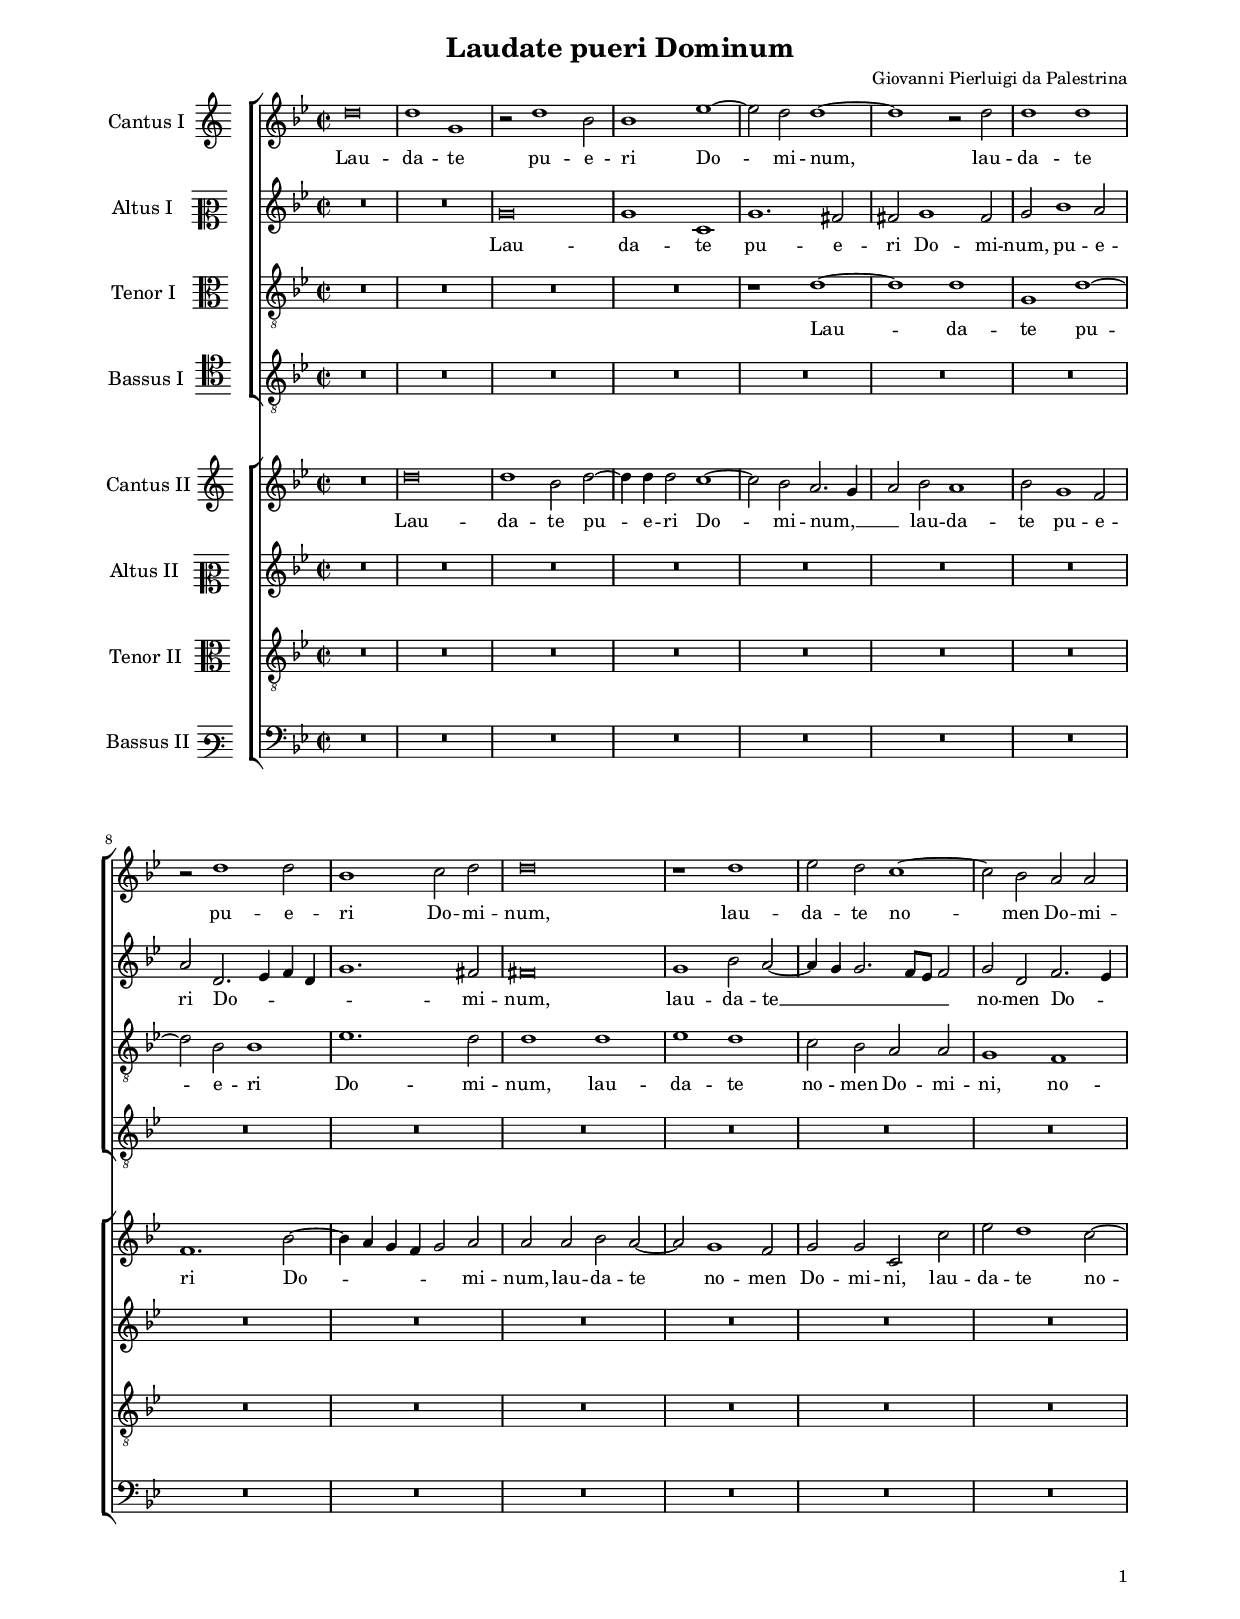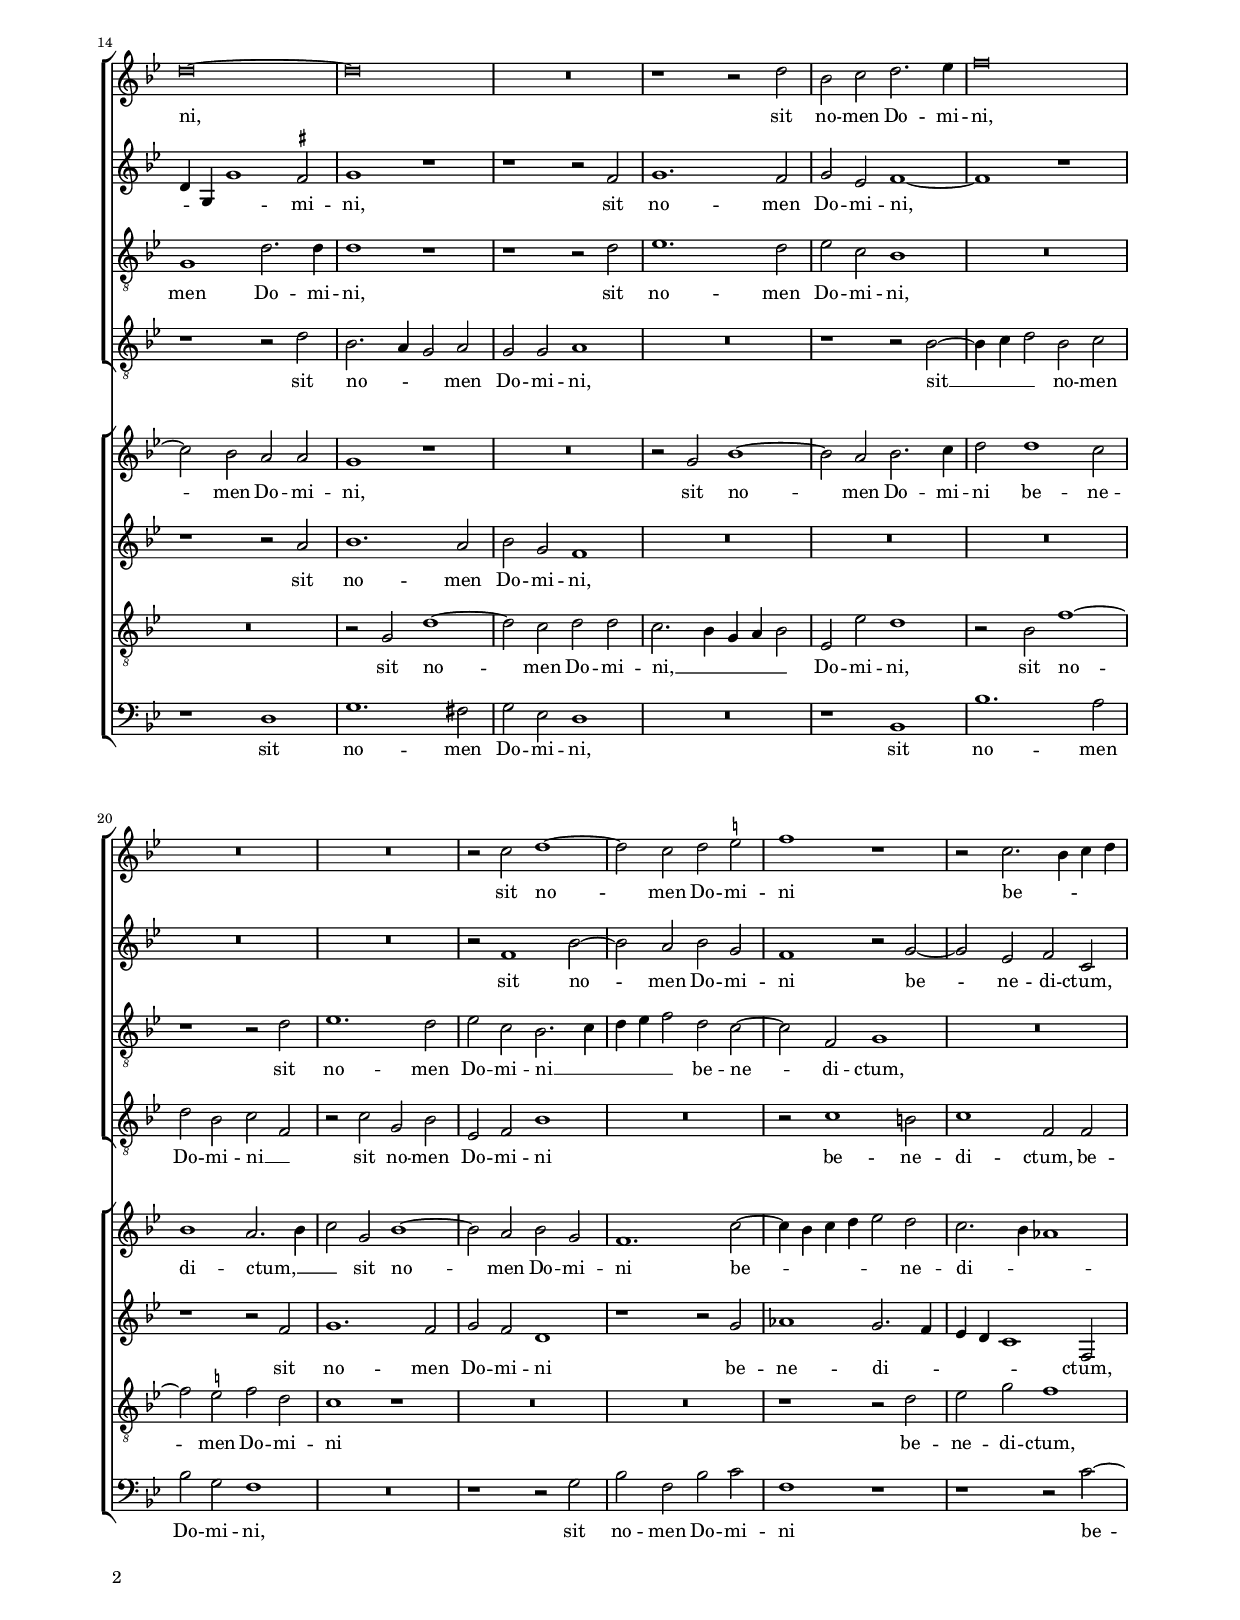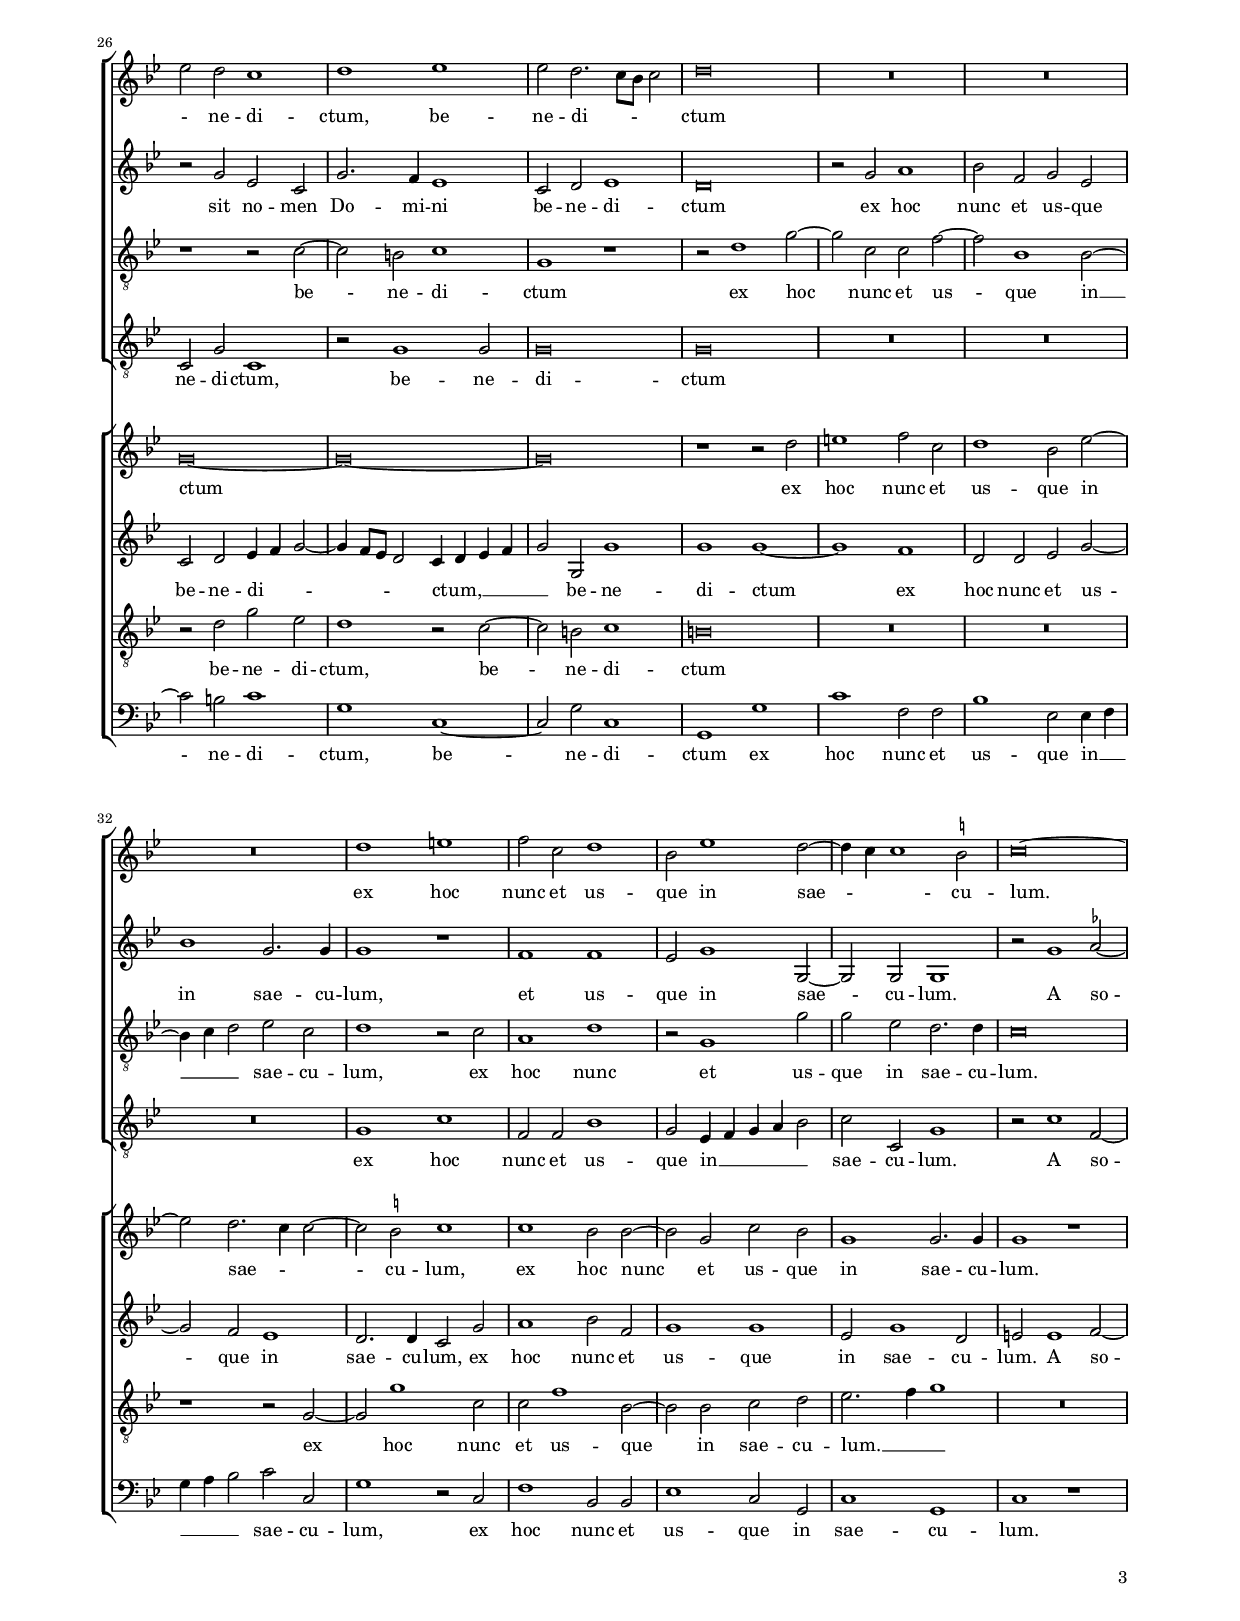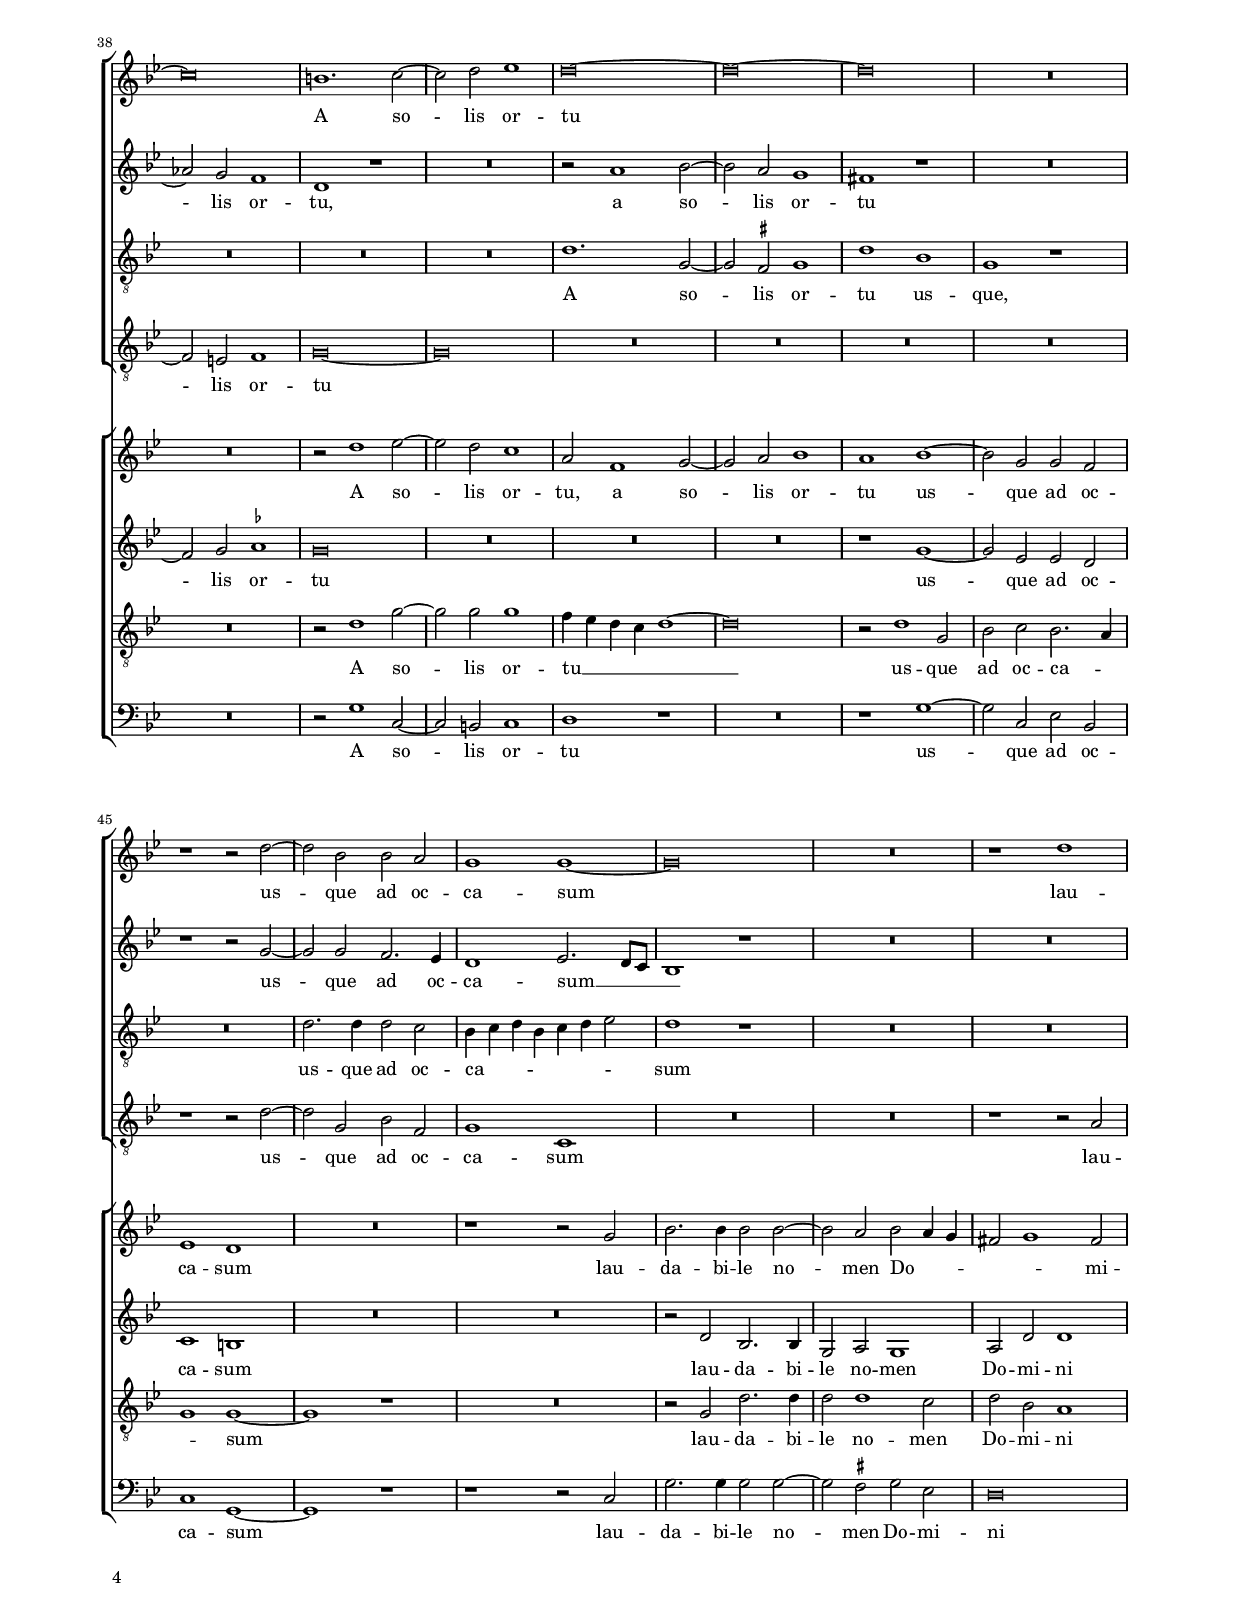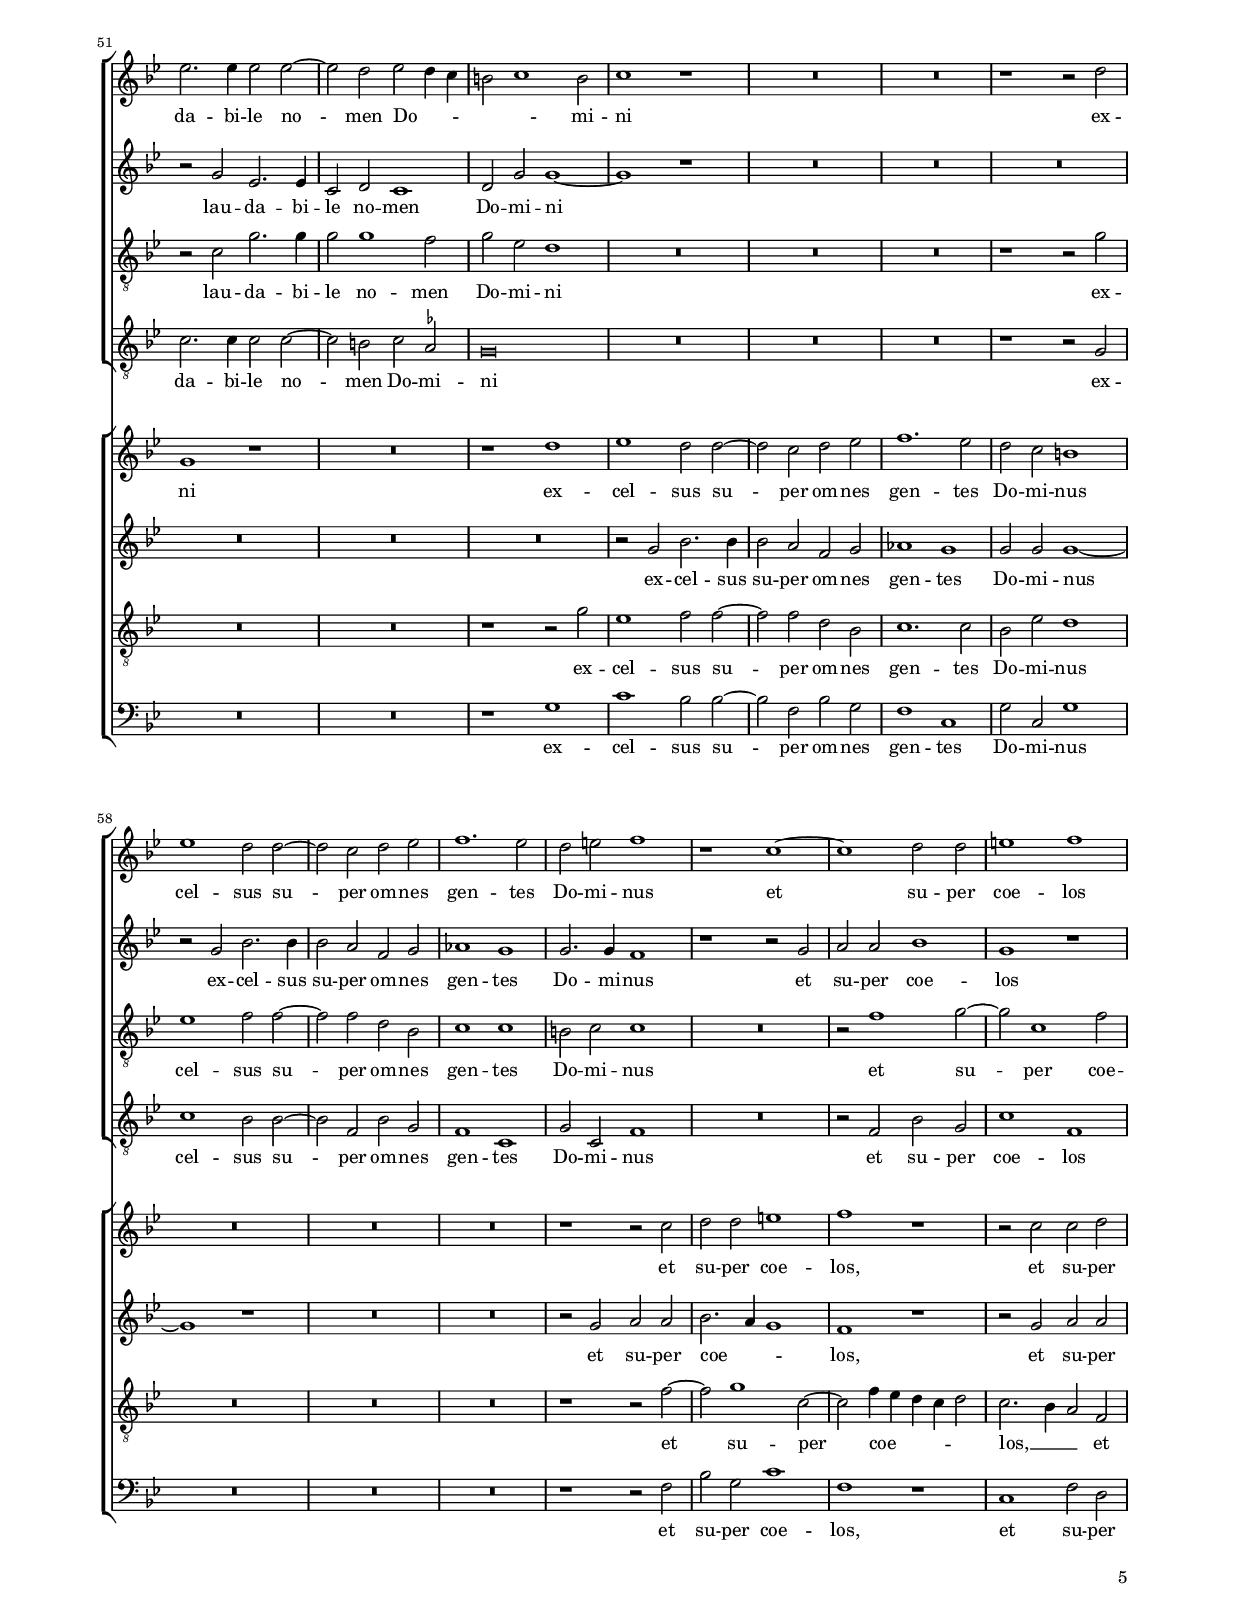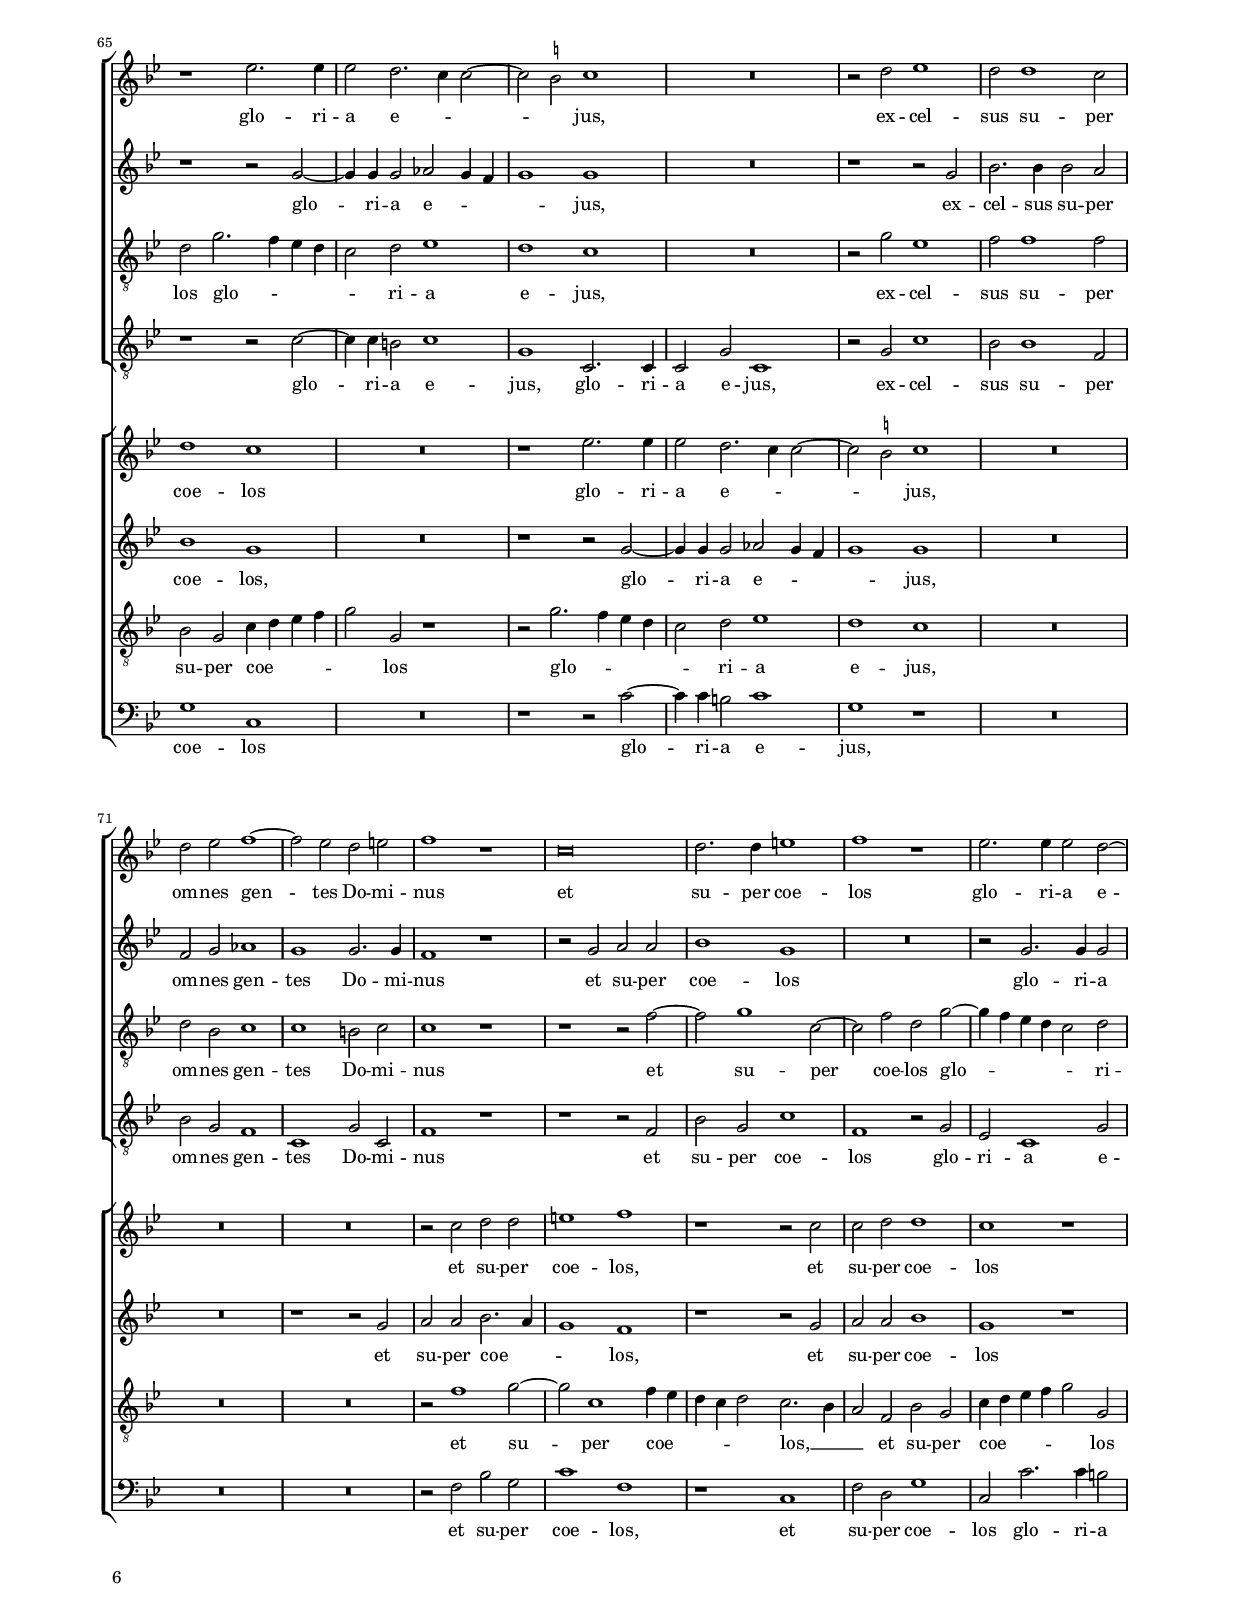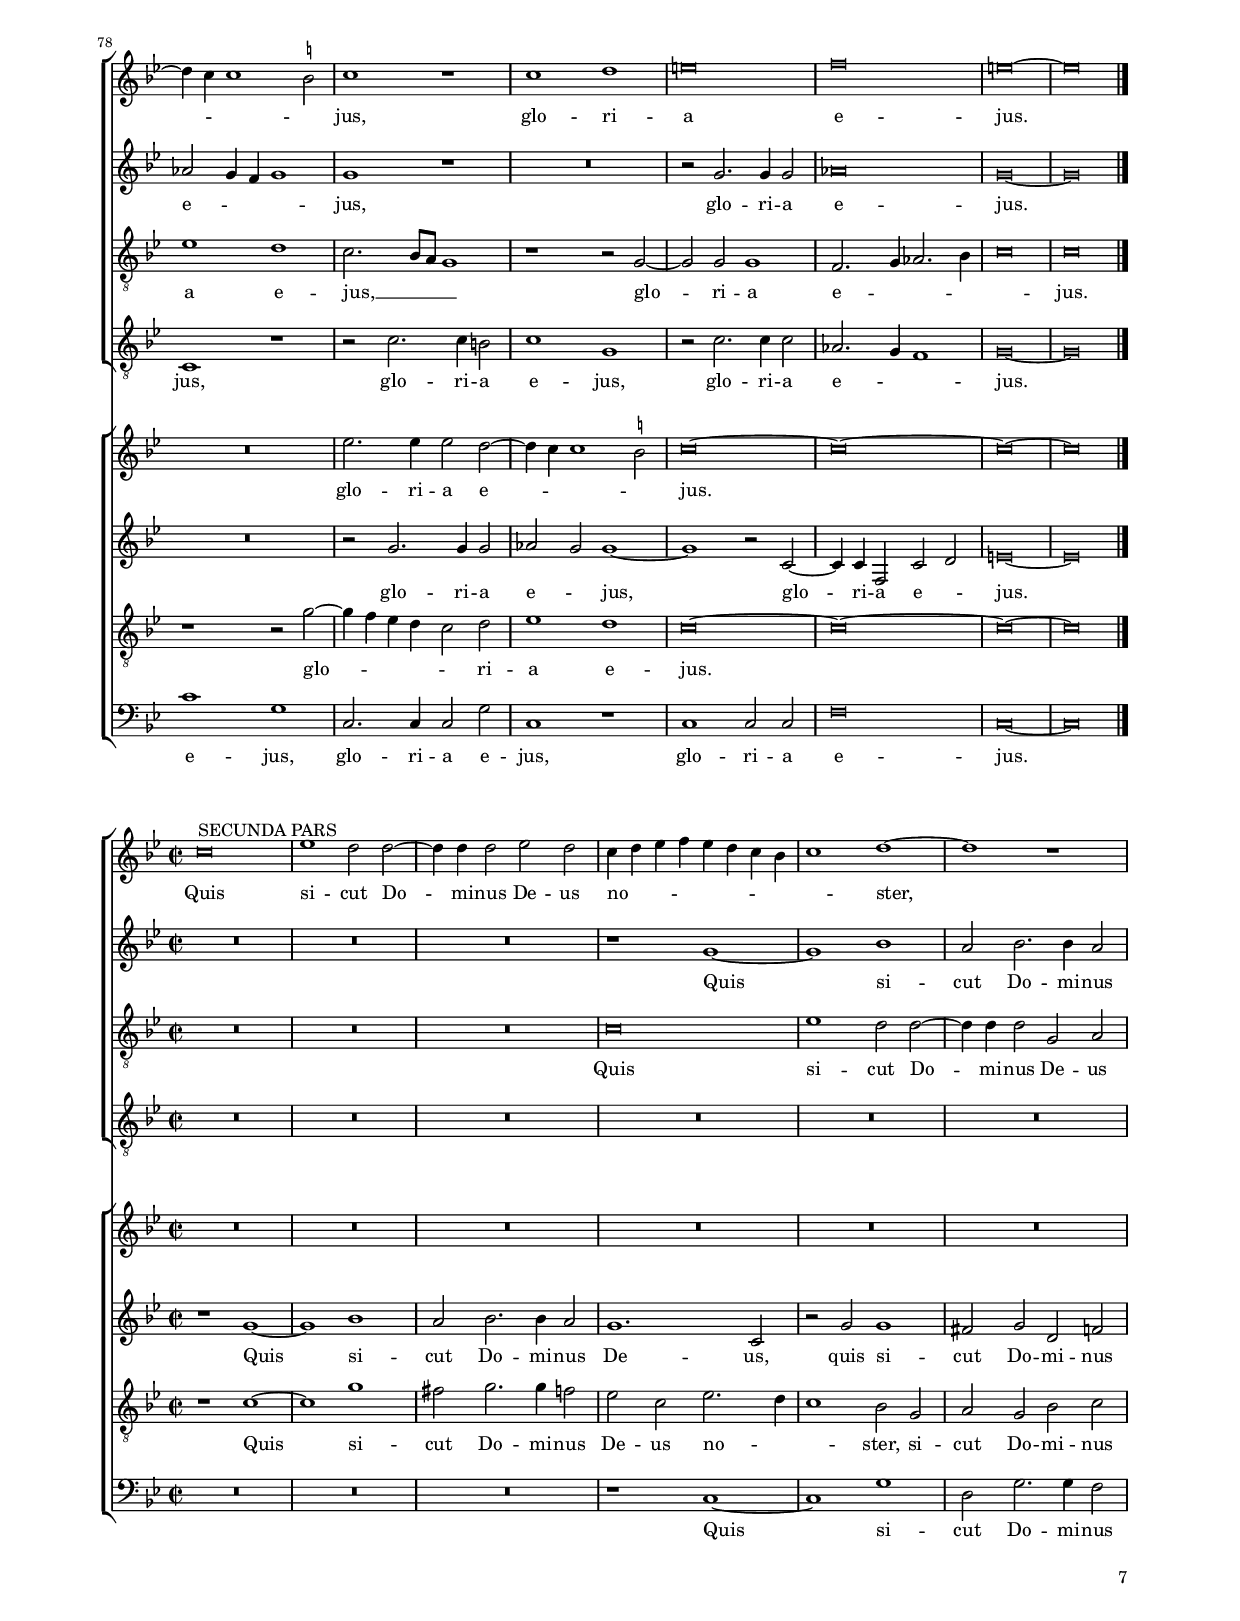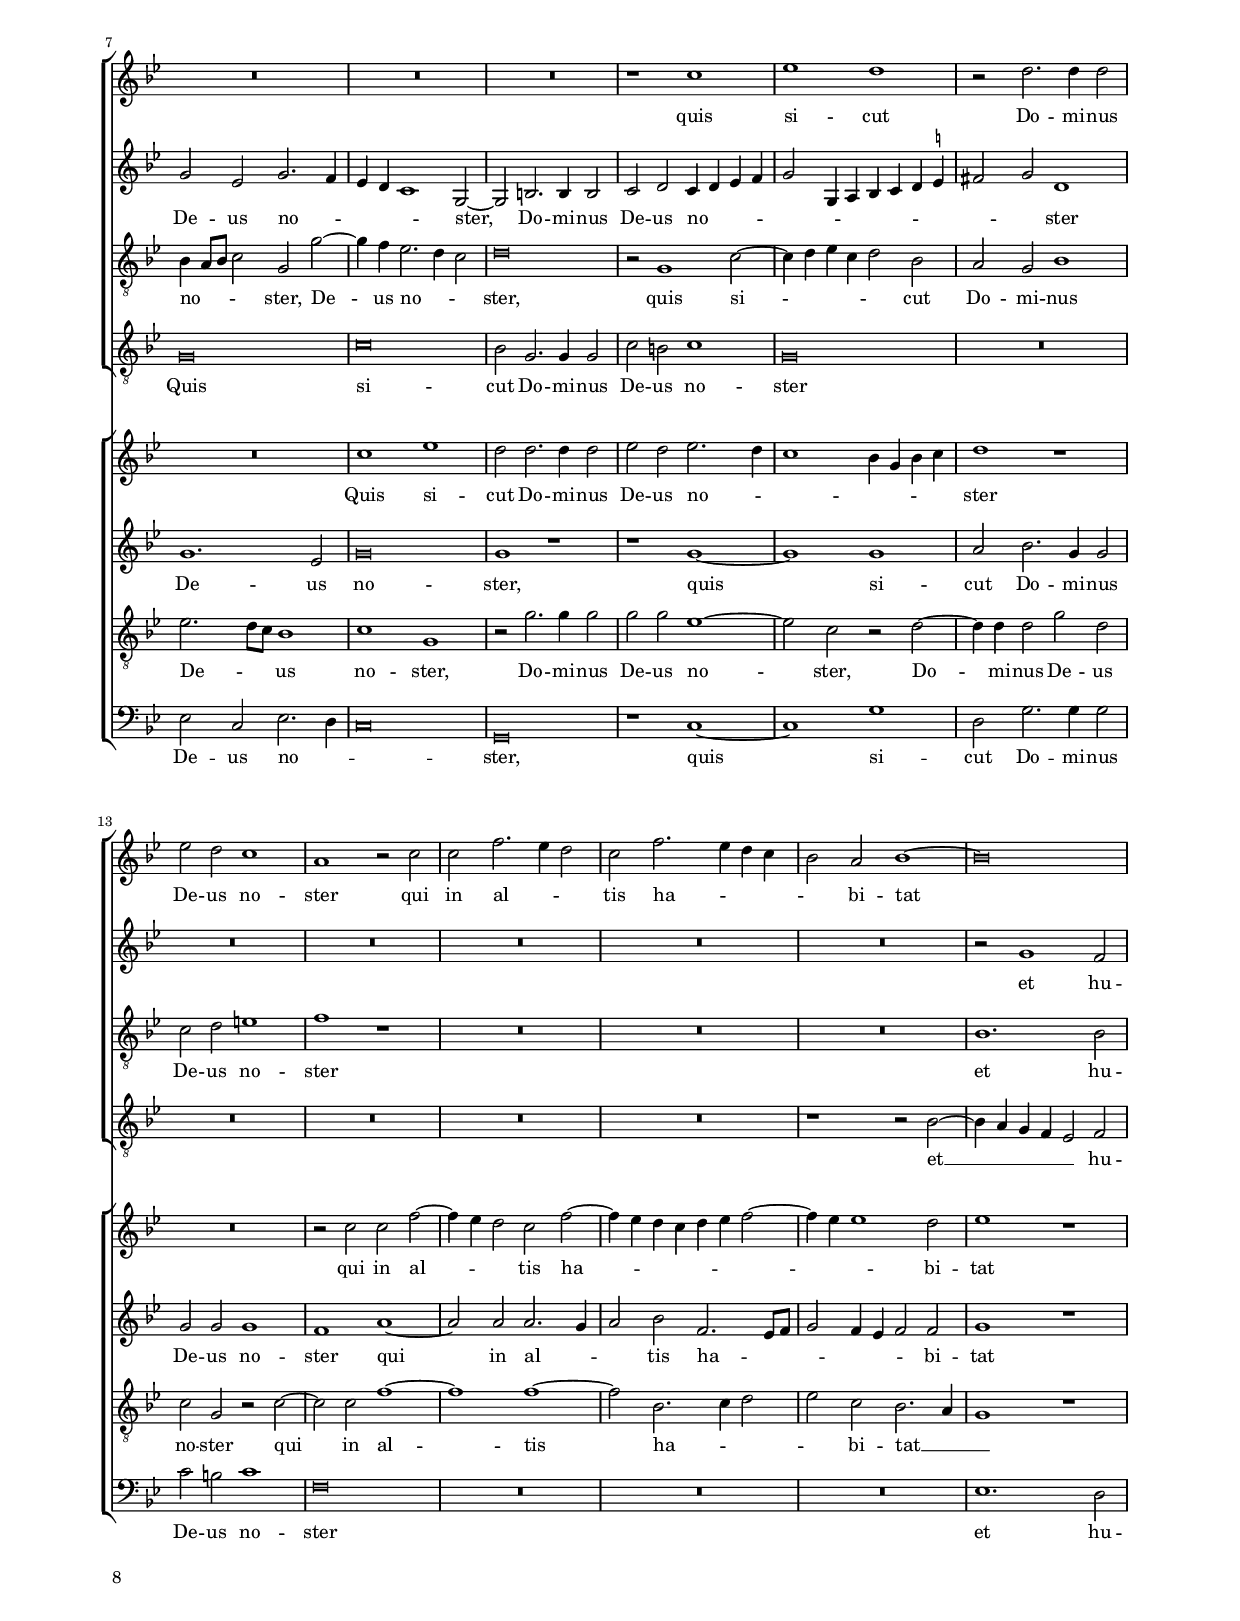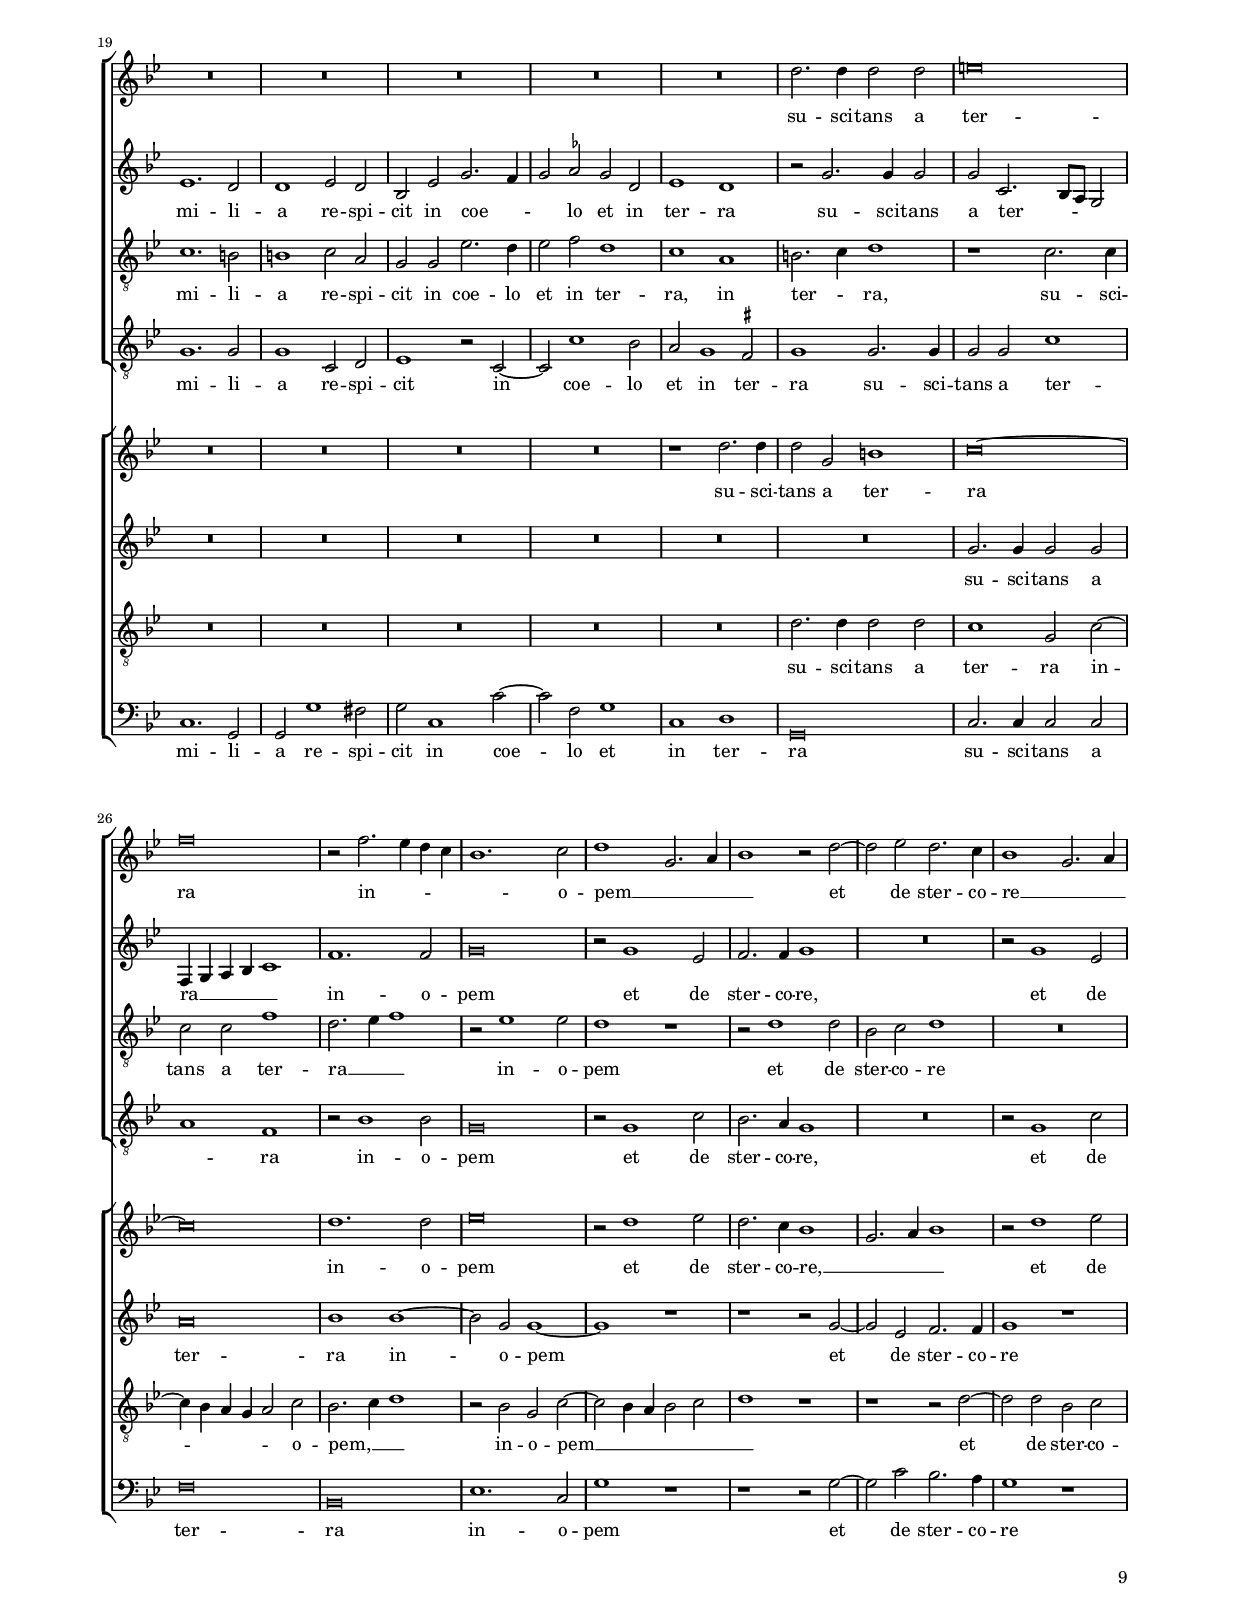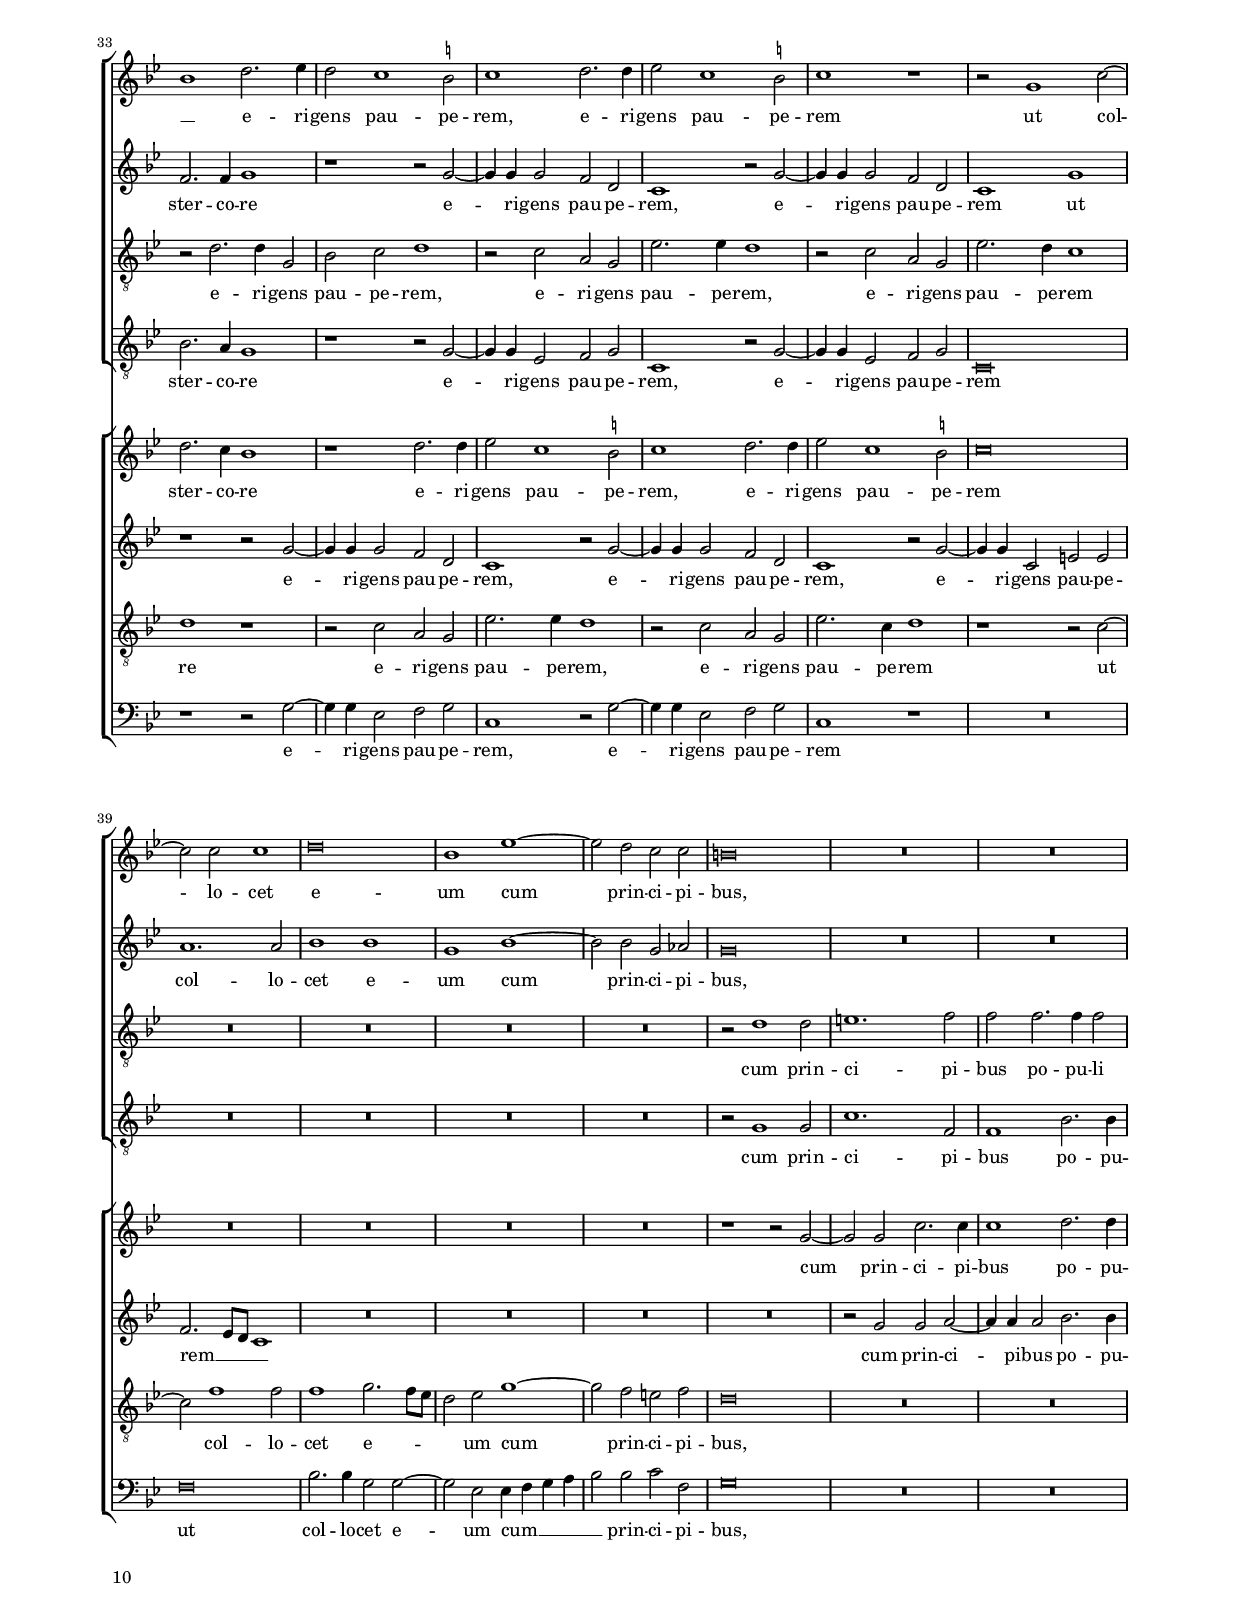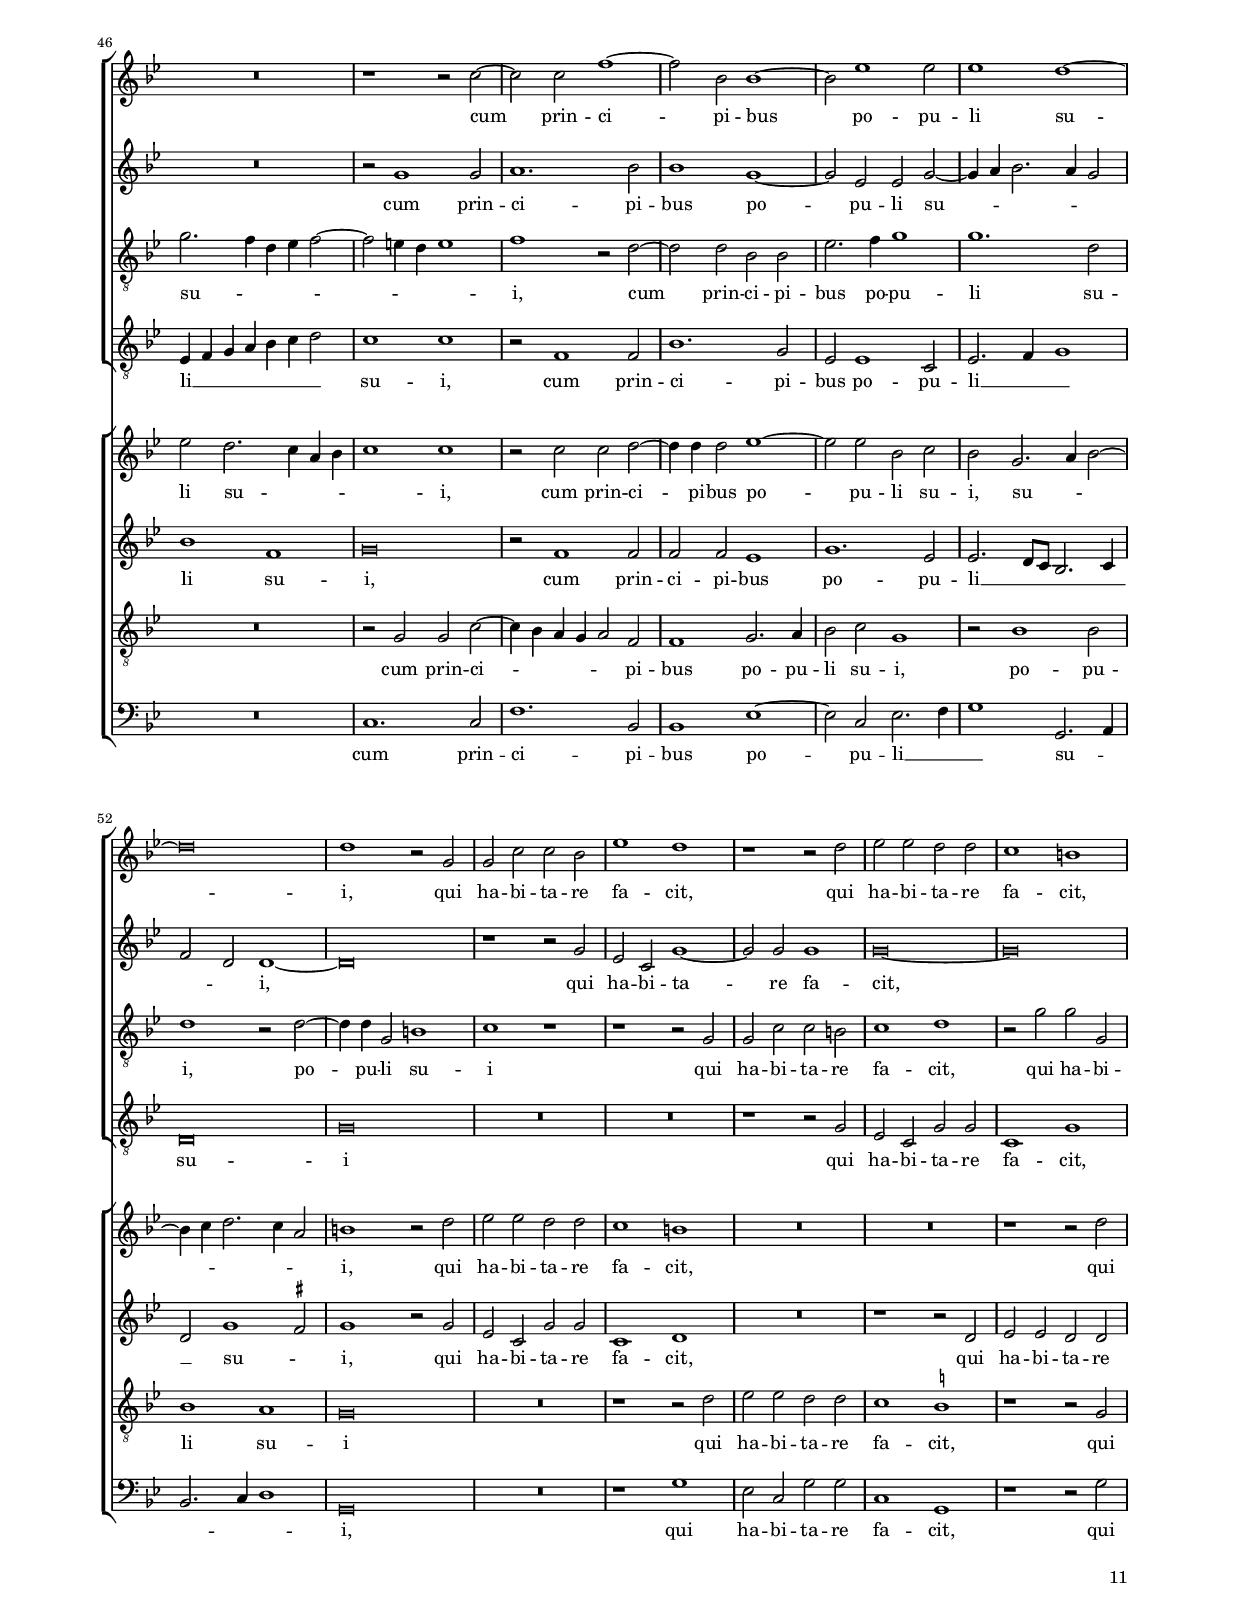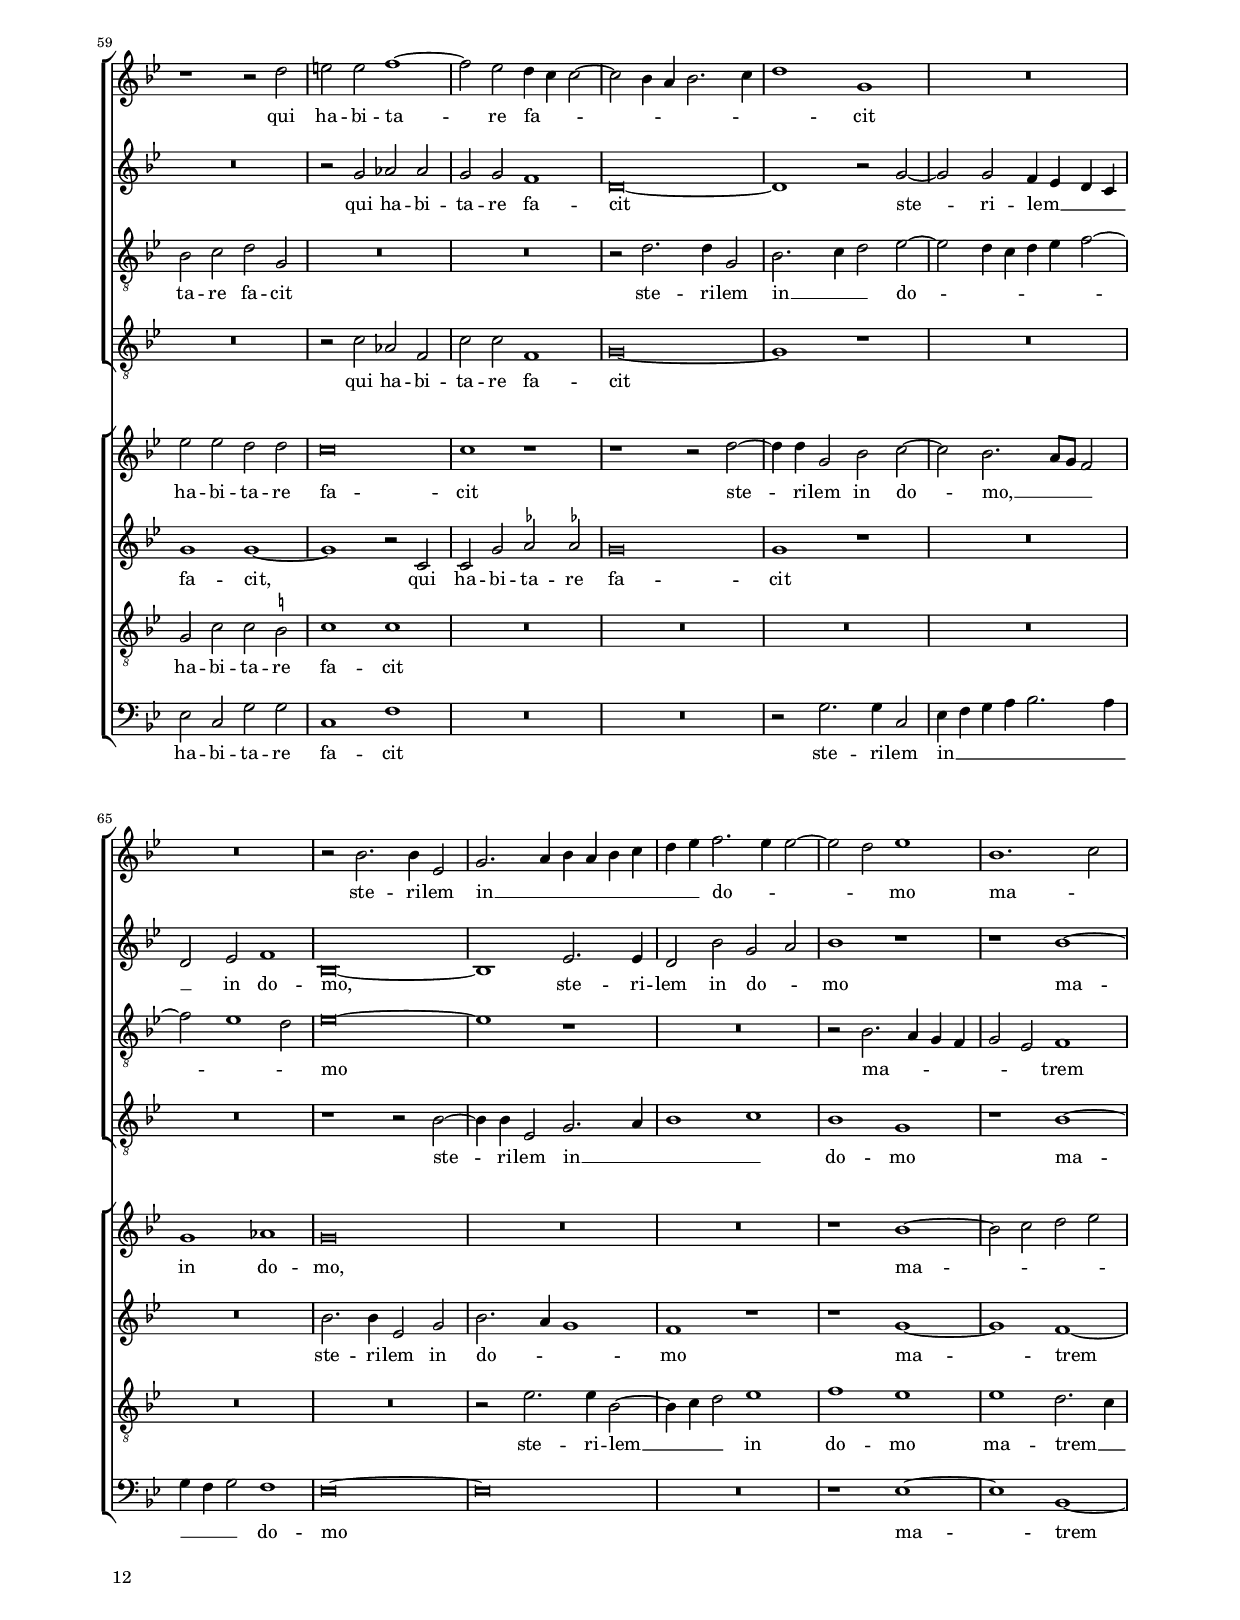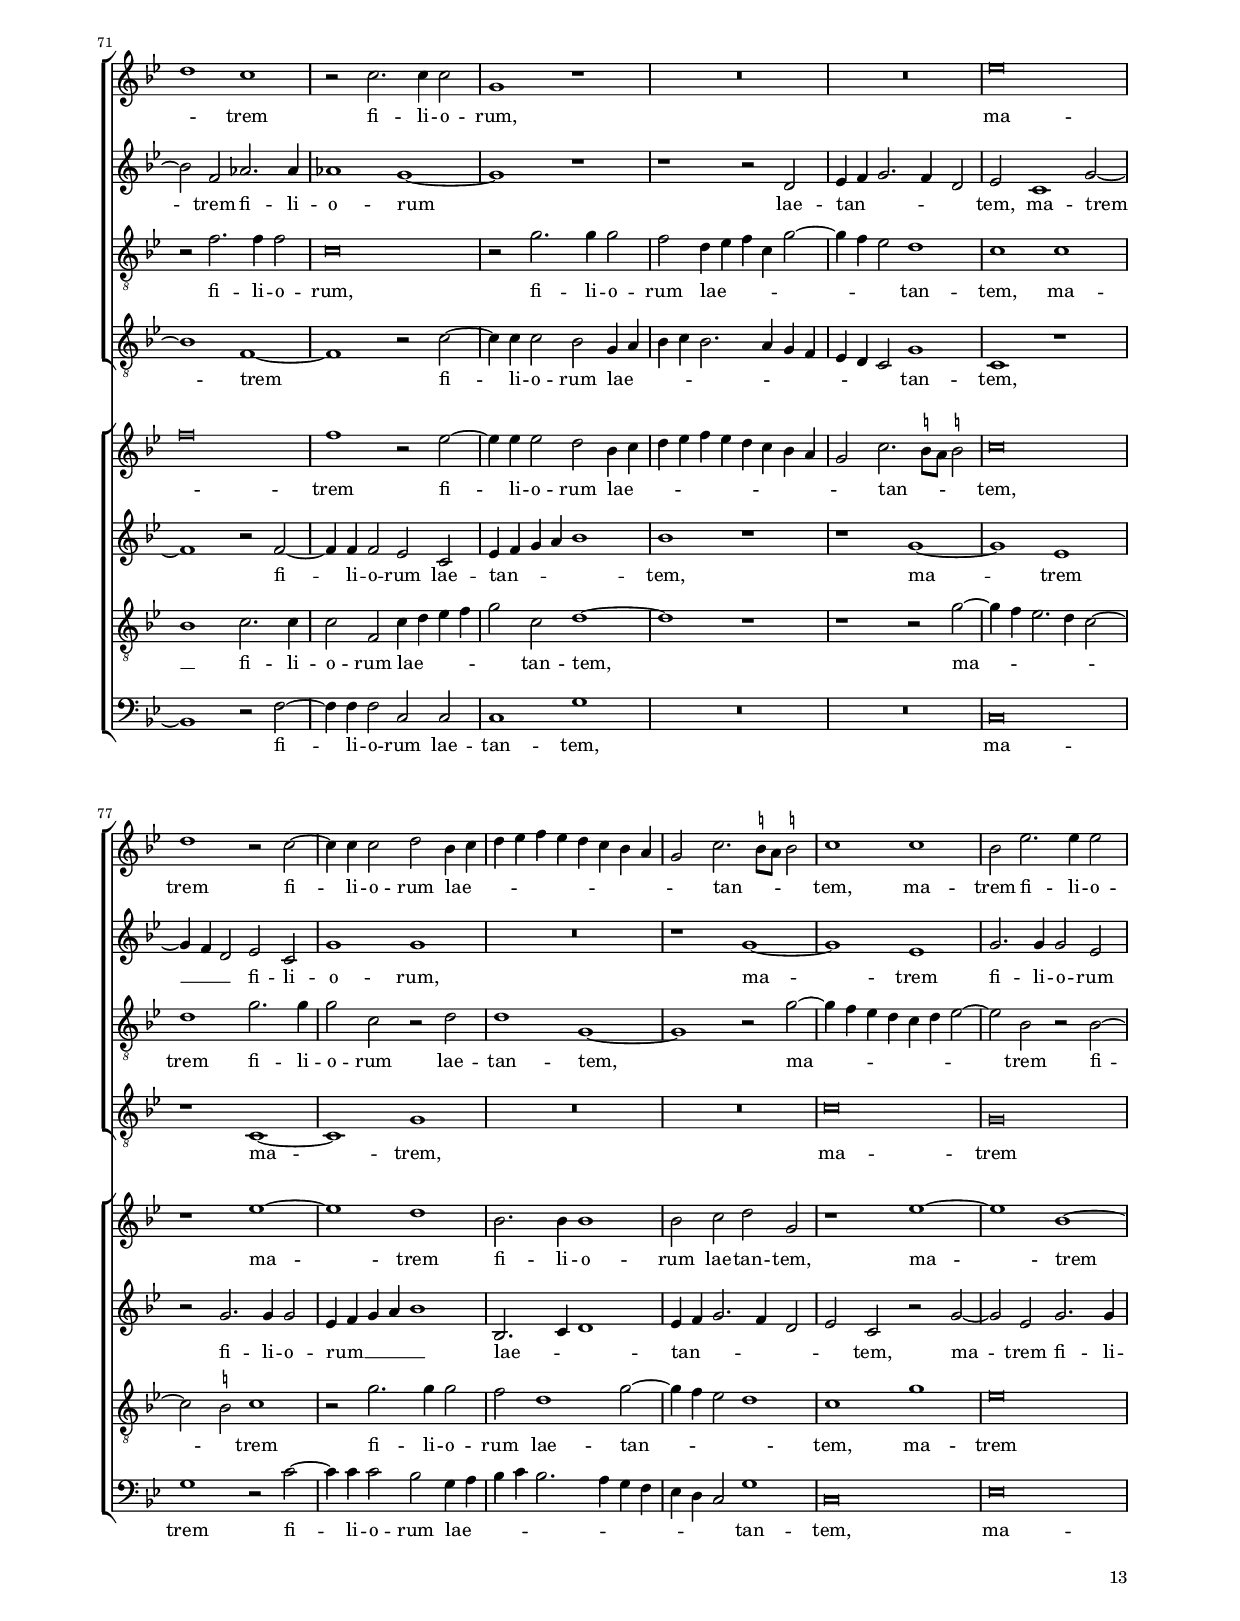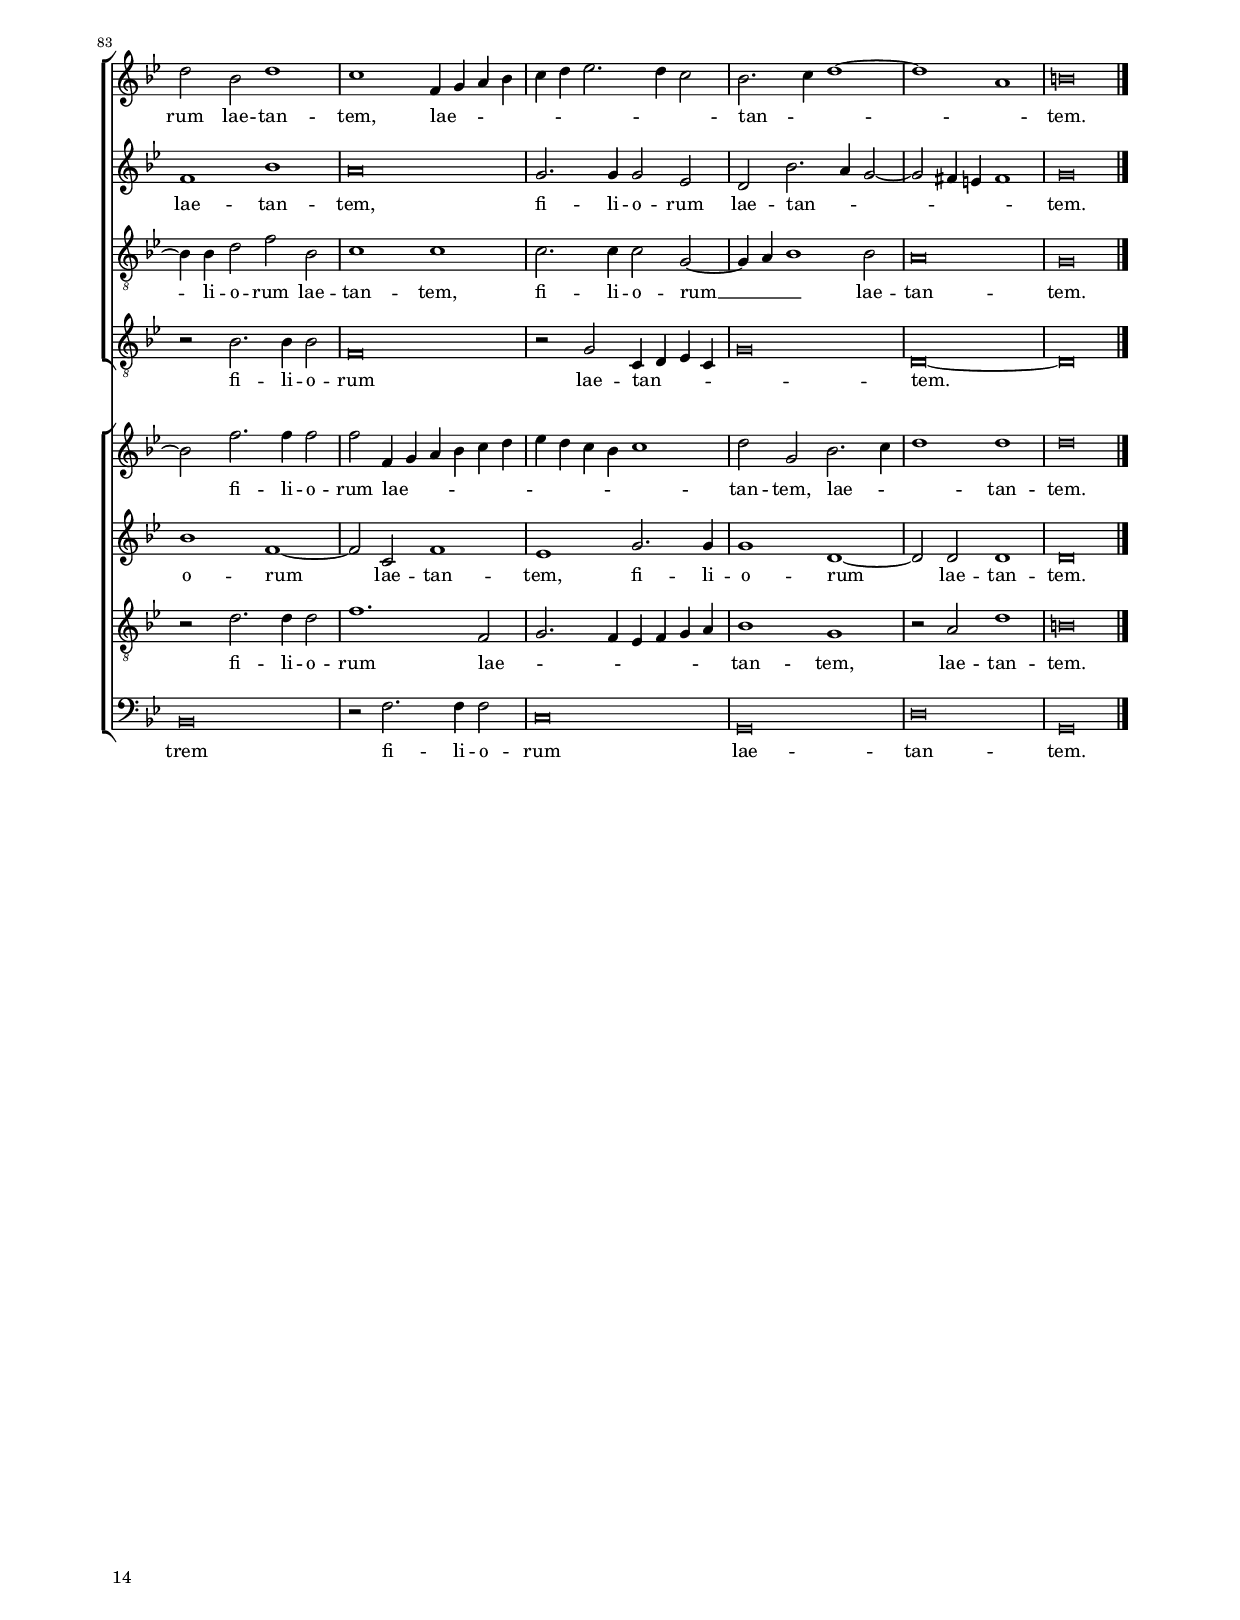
\header 
{
	title="Laudate pueri Dominum"
	composer="Giovanni Pierluigi da Palestrina"
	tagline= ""
}

\version "2.18.2"
\include "deutsch.ly"
#(set-global-staff-size 15)
% #(set-default-paper-size "letter")
#(ly:set-option 'point-and-click #f)


\paper
	{
	top-margin = 2 \cm
	bottom-margin = 1.4 \cm
	left-margin = 1.9 \cm
	right-margin = 1.9 \cm
	print-page-number = ##f
	ragged-bottom = ##f
	ragged-last-bottom = ##t
%       systems-per-page = 2
        score-system-spacing = #'((basic-distance . 18) (minimum-distance . 14) (padding . 7) (strechability . 250))
	system-system-spacing = #'((basic-distance . 18) (minimum-distance . 14) (padding . 7) (strechability . 250))
        oddFooterMarkup=\markup   \fill-line { "" \fromproperty #'page:page-number-string }
        evenFooterMarkup=\markup  \fill-line { \fromproperty #'page:page-number-string "" }
        last-bottom-spacing = #'((basic-distance . 12) (minimum-distance . 7) (padding . 4))
	}


global =  
	{
	\key c \major
	\time 2/2 \set Score.measureLength = #(ly:make-moment 2/1)
        \skip 1*168 \bar "|."
        % \time 3/1 \once \override Score.TimeSignature.style = #'single-digit
	}

	ficta = { \once \set suggestAccidentals = ##t }
	
	forget = #(define-music-function (parser location music) (ly:music?) #{
	\accidentalStyle forget
	$music
	\accidentalStyle default
	#})

        %\mark \markup { \fontsize #-3 \note  #"1" #1 = \fontsize #-3 \note #"1." #1 }
	
incipitcantusprimus = \markup { \score {
	{
	\set Staff.instrumentName = \markup { \fontsize #1 "Cantus I" }
	\key c \major
	\clef violin
	s4 \bar ""
	}
	\layout  {
	raggedright = ##t
	indent = 1.6 \cm
	line-width = 2.2\cm
	\context { \Staff \remove Time_signature_engraver }
	\override Staff.Clef.Y-extent = #'(0 . 0)
	}} \hspace #1 }
      
incipitaltusprimus = \markup { \score {
	{
	\set Staff.instrumentName = \markup { \fontsize #1 "Altus I" }
	\key c \major
	\clef mezzosoprano
	s4 \bar ""
	}
	\layout  {
	raggedright = ##t
	indent = 1.6 \cm
	line-width = 2.2\cm
	\context { \Staff \remove Time_signature_engraver }
	\override Staff.Clef.Y-extent = #'(0 . 0)
	}} \hspace #1 }
      
incipittenorprimus = \markup { \score {
	{
	\set Staff.instrumentName = \markup { \fontsize #1 "Tenor I" }
	\key c \major
	\clef alto
	s4 \bar ""
	}
	\layout  {
	raggedright = ##t
	indent = 1.6 \cm
	line-width = 2.2\cm
	\context { \Staff \remove Time_signature_engraver }
	\override Staff.Clef.Y-extent = #'(0 . 0)
	}} \hspace #1 }


incipitbassusprimus = \markup { \score {
	{
	\set Staff.instrumentName = \markup { \fontsize #1 "Bassus I" }
	\key c \major
	\clef tenor
	s4 \bar ""
	}
	\layout  {
	raggedright = ##t
	indent = 1.6 \cm
	line-width = 2.2\cm
	\context { \Staff \remove Time_signature_engraver }
	\override Staff.Clef.Y-extent = #'(0 . 0)
	}} \hspace #1 }

incipitcantussecundus = \markup { \score {
	{
	\set Staff.instrumentName = \markup { \fontsize #1 "Cantus II" }
	\key c \major
	\clef violin
	s4 \bar ""
	}
	\layout  {
	raggedright = ##t
	indent = 1.6 \cm
	line-width = 2.2\cm
	\context { \Staff \remove Time_signature_engraver }
	\override Staff.Clef.Y-extent = #'(0 . 0)
	}} \hspace #1 }


incipitaltussecundus = \markup { \score {
	{
	\set Staff.instrumentName = \markup { \fontsize #1 "Altus II" }
	\key c \major
	\clef mezzosoprano
	s4 \bar ""
	}
	\layout  {
	raggedright = ##t
	indent = 1.6 \cm
	line-width = 2.2\cm
	\context { \Staff \remove Time_signature_engraver }
	\override Staff.Clef.Y-extent = #'(0 . 0)
	}} \hspace #1 }


incipittenorsecundus = \markup { \score {
	{
	\set Staff.instrumentName = \markup { \fontsize #1 "Tenor II" }
	\key c \major
	\clef alto
	s4 \bar ""
	}
	\layout  {
	raggedright = ##t
	indent = 1.6 \cm
	line-width = 2.2\cm
	\context { \Staff \remove Time_signature_engraver }
	\override Staff.Clef.Y-extent = #'(0 . 0)
	}} \hspace #1 }	


incipitbassussecundus = \markup { \score {
	{
	\set Staff.instrumentName = \markup { \fontsize #1 "Bassus II" }
	\key c \major
	\clef varbaritone
	s4 \bar ""
	}
	\layout  {
	raggedright = ##t
	indent = 1.6 \cm
	line-width = 2.2\cm
	\context { \Staff \remove Time_signature_engraver }
	\override Staff.Clef.Y-extent = #'(0 . 0)
	}} \hspace #1 }

cantusprimus =  \relative c''
	{
	e\breve
	e1 a,
	r2 e'1 c2
	c1 f~
%5
	f2 e e1~ |
	e1 r2 e
	e1 e
	r2 e1 e2
	c1 d2 e
%10
	e\breve |
	r1 e
	f2 e d1~
	d2 c h h
	e\breve~
%15
	e\breve |
	R\breve
	r1 r2 e
	c2 d e2. f4
	g\breve
%20
	R\breve |
	R\breve
	r2 d e1~
	e2 d e \ficta fis
	g1 r
%25
	r2 d2. c4 d e |
	f2 e d1
	e1 f
	f2 e2. d8 c d2
	e\breve
%30
	R\breve |
	R\breve
	R\breve
	e1 fis
	g2 d e1
%35
	c2 f1 e2~ |
	e4 d d1 \ficta cis2
	d\breve~
	d\breve
	cis1. d2~
%40
	d2 e f1 |
	e\breve~
	e\breve~
	e\breve
	R\breve
%45
        r1 r2 e~ |
	e2 c c h
	a1 a~
	a\breve
	R\breve
%50
	r1 e' |
	f2. f4 f2 f~
	f2 e f e4 d
	cis2 d1 cis2
	d1 r
%55
	R\breve |
	R\breve
	r1 r2 e
	f1 e2 e~
	e2 d e f
%60
	g1. f2 |
	e2 fis g1
	r1 d~
	d1 e2 e
	fis1 g
%65
	r1 f2. f4 |
	f2 e2. d4 d2~
	d2 \ficta cis d1
	R\breve
	r2 e f1
%70
	e2 e1 d2 |
	e2 f g1~
	g2 f e fis
	g1 r
	d\breve
%75
	e2. e4 fis1 |
	g1 r
	f2. f4 f2 e~
	e4 d d1 \ficta cis2
	d1 r
%80
	d1 e |
	fis\breve
	g\breve
	fis\breve~
	fis\breve |
	}

altusprimus =  \relative c' 
        {
	R\breve
	R\breve
	a'\breve
	a1 d,
%5
	a'1. gis2 |
	gis2 a1 gis2
	a2 c1 h2
	h2 e,2. f4 g e
	a1. gis2
%10
	gis\breve |
	a1 c2 h~
	h4 a a2. g8 f g2
	a2 e g2. f4
	e4 a, a'1 \ficta gis2
%15
	a1 r |
	r1 r2 g
	a1. g2
	a2 f g1~
	g1 r
%20
	R\breve |
	R\breve
	r2 g1 c2~
	c2 h c a
	g1 r2 a~
%25
	a2 f g d |
	r2 a' f d
	a'2. g4 f1
	d2 e f1
	e\breve
%30
	r2 a h1 |
	c2 g a f
	c'1 a2. a4
	a1 r
	g1 g
%35
	f2 a1 a,2~ |
	a2 a a1
	r2 a'1 \ficta b2~
	b2 a g1
	e1 r
%40
	R\breve |
	r2 h'1 c2~
	c2 h a1
	gis1 r
	R\breve
%45
	r1 r2 a~ |
	a2 a g2. f4
	e1 f2. e8 d
	c1 r
	R\breve
%50
	R\breve |
	r2 a' f2. f4
	d2 e d1
	e2 a a1~
	a1 r
%55
	R\breve |
	R\breve
	R\breve
	r2 a c2. c4
	c2 h g a
%60
	b1 a |
	a2. a4 g1
	r1 r2 a
	h2 h c1
	a1 r
%65
	r1 r2 a~ |
	a4 a a2 b a4 g
	a1 a
	R\breve
	r1 r2 a
%70
	c2. c4 c2 h |
	g2 a b1
	a1 a2. a4
	g1 r
	r2 a h h
%75
	c1 a |
	R\breve
	r2 a2. a4 a2
	b2 a4 g a1
	a1 r
%80
	R\breve |
	r2 a2. a4 a2
	b\breve
	a\breve~
        a\breve |
	}

tenorprimus =  \relative c' 
	{
	R\breve
	R\breve
	R\breve
	R\breve
%5
	r1 e~ |
	e1 e
	a,1 e'~
	e2 c c1
	f1. e2
%10
	e1 e |
	f1 e
	d2 c h h
	a1 g
	a1 e'2. e4
%15
	e1 r |
	r1 r2 e
	f1. e2
	f2 d c1
	R\breve
%20
	r1 r2 e |
	f1. e2
	f2 d c2. d4
	e4 f g2 e d~
	d2 g, a1
%25
	R\breve |
	r1 r2 d~
	d2 cis d1
	a1 r
	r2 e'1 a2~
%30
	a2 d, d g~ |
	g2 c,1 c2~
	c4 d e2 f d
	e1 r2 d
	h1 e
%35
	r2 a,1 a'2 |
	a2 f e2. e4
	d\breve
	R\breve
	R\breve
%40
	R\breve |
	e1. a,2~
	a2 \ficta gis a1
	e'1 c
	a1 r
%45
	R\breve |
	e'2. e4 e2 d
	c4 d e c d e f2
	e1 r
	R\breve
%50
	R\breve |
	r2 d a'2. a4
	a2 a1 g2
	a2 f e1
	R\breve
%55
	R\breve |
	R\breve
	r1 r2 a
	f1 g2 g~
	g2 g e c
%60
	d1 d |
	cis2 d d1
	R\breve
	r2 g1 a2~
	a2 d,1 g2
%65
	e2 a2. g4 f e |
	d2 e f1
	e1 d
	R\breve
	r2 a' f1
%70
	g2 g1 g2 |
	e2 c d1
	d1 cis2 d
	d1 r1
        r1 r2 g~
%75
        g2 a1 d,2~
	d2 g e a~ |
	a4 g f e d2 e
	f1 e
	d2. c8 h a1
%80
        r1 r2 a~
	a2 a a1 |
	g2. a4 b2. c4
	d\breve
        d\breve |
	}

bassusprimus  =  \relative c 
	{
	R\breve
	R\breve
	R\breve
	R\breve
%5
	R\breve |
	R\breve
	R\breve
	R\breve
	R\breve
%10
	R\breve |
	R\breve
	R\breve
	R\breve
	r1 r2 e'
%15
	c2. h4 a2 h |
	a2 a h1
	R\breve
	r1 r2 c~
	c4 d e2 c d
%20
	e2 c d g, |
	r2 d' a c
	f,2 g c1
	R\breve
	r2 d1 cis2
%25
	d1 g,2 g |
	d2 a' d,1
	r2 a'1 a2
	a\breve
	a\breve
%30
	R\breve |
	R\breve
	R\breve
	a1 d
	g,2 g c1
%35
	a2 f4 g a h c2 |
	d2 d, a'1
	r2 d1 g,2~
	g2 fis g1
	a\breve~
%40
	a\breve |
	R\breve
	R\breve
	R\breve
	R\breve
%45
	r1 r2 e'~ |
	e2 a, c g
	a1 d,
	R\breve
	R\breve
%50
	r1 r2 h' |
	d2. d4 d2 d~
	d2 cis d \ficta b
	a\breve
	R\breve
%55
	R\breve |
	R\breve
	r1 r2 a
	d1 c2 c~
	c2 g c a
%60
	g1 d |
	a'2 d, g1
	R\breve
	r2 g c a
	d1 g,
%65
	r1 r2 d'~ |
	d4 d cis2 d1
	a1 d,2. d4
	d2 a' d,1
	r2 a' d1
%70
	c2 c1 g2 |
	c2 a g1
	d1 a'2 d,
	g1 r
	r1 r2 g
%75
	c2 a d1 |
	g,1 r2 a
	f2 d1 a'2
	d,1 r
	r2 d'2. d4 cis2
%80
	d1 a |
	r2 d2. d4 d2
	b2. a4 g1
	a\breve~
	a\breve |
	}

cantussecundus =  \relative c''
	{
	R\breve
	e\breve
	e1 c2 e~
	e4 e e2 d1~
%5
	d2 c h2. a4 |
	h2 c h1
	c2 a1 g2
	g1. c2~
	c4 h a g a2 h
%10
	h2 h c h~ |
	h2 a1 g2
	a2 a d, d'
	f2 e1 d2~
	d2 c h h
%15
	a1 r |
	R\breve
	r2 a c1~
	c2 h c2. d4
	e2 e1 d2
%20
	c1 h2. c4 |
	d2 a c1~
	c2 h c a
	g1. d'2~
	d4 c d e f2 e
%25
	d2. c4 b1 |
	a\breve~
	a\breve~
	a\breve
	r1 r2 e'
%30
	fis1 g2 d |
	e1 c2 f~
	f2 e2. d4 d2~
	d2 \ficta cis d1
	d1 c2 c~
%35
	c2 a d c |
	a1 a2. a4
	a1 r
	R\breve
	r2 e'1 f2~
%40
	f2 e d1 |
	h2 g1 a2~
	a2 h c1
	h1 c~
	c2 a a g
%45
	f1 e |
	R\breve
	r1 r2 a
	c2. c4 c2 c~
	c2 h c h4 a
%50
	gis2 a1 gis2 |
	a1 r
	R\breve
	r1 e'
	f1 e2 e~
%55
	e2 d e f |
	g1. f2
	e2 d cis1
	R\breve
	R\breve
%60
	R\breve |
	r1 r2 d
	e2 e fis1
	g1 r
	r2 d d e
%65
	e1 d |
	R\breve
	r1 f2. f4
	f2 e2. d4 d2~
	d2 \ficta cis d1
%70
	R\breve |
	R\breve
	R\breve
	r2 d e e
	fis1 g
%75
	r1 r2 d |
	d2 e e1
	d1 r
	R\breve
	f2. f4 f2 e~
%80
	e4 d d1 \ficta cis2 |
	d\breve~
        d\breve~
        d\breve~
        d\breve |
	}

altussecundus =  \relative c'
	{
	R\breve
	R\breve
	R\breve
	R\breve
%5
	R\breve |
	R\breve
	R\breve
	R\breve
	R\breve
%10
	R\breve |
	R\breve
	R\breve
	R\breve
	r1 r2 h'
%15
	c1. h2 |
	c2 a g1
	R\breve
	R\breve
	R\breve
%20
	r1 r2 g |
	a1. g2
	a2 g e1
	r1 r2 a
	b1 a2. g4
%25
	f4 e d1 g,2 |
	d'2 e f4 g a2~
	a4 g8 f e2 d4 e f g
	a2 a, a'1
	a1 a~
%30
	a1 g |
	e2 e f a~
	a2 g f1
	e2. e4 d2 a'
	h1 c2 g
%35
	a1 a |
	f2 a1 e2
	fis2 fis1 g2~
	g2 a \ficta b1
	a\breve
%40
	R\breve |
	R\breve
	R\breve
	r1 a~
	a2 f f e
%45
	d1 cis |
	R\breve
	R\breve
	r2 e c2. c4
	a2 h a1
%50
	h2 e e1 |
	R\breve
	R\breve
	R\breve
	r2 a c2. c4
%55
	c2 h g a |
	b1 a
	a2 a a1~
	a1 r
	R\breve
%60
	R\breve |
	r2 a h h
	c2. h4 a1
	g1 r
	r2 a h h
%65
	c1 a |
	R\breve
	r1 r2 a~
	a4 a a2 b a4 g
	a1 a
%70
	R\breve |
	R\breve
	r1 r2 a
	h2 h c2. h4
	a1 g
%75
	r1 r2 a |
	h2 h c1
	a1 r
	R\breve
	r2 a2. a4 a2
%80
	b2 a a1~ |
	a1 r2 d,~
	d4 d g,2 d' e
	fis\breve~
        fis\breve |
        }

tenorsecundus =  \relative c'
	{
	R\breve
	R\breve
	R\breve
	R\breve
%5
	R\breve |
	R\breve
	R\breve
	R\breve
	R\breve
%10
	R\breve |
	R\breve
	R\breve
	R\breve
	R\breve
%15
	r2 a e'1~ |
	e2 d e e
	d2. c4 a h c2
	f,2 f' e1
	r2 c g'1~
%20
	g2 \ficta fis g e |
	d1 r
	R\breve
	R\breve
	r1 r2 e
%25
	f2 a g1 |
	r2 e a f
	e1 r2 d~
	d2 cis d1
	cis\breve
%30
	R\breve |
	R\breve
	r1 r2 a~
	a2 a'1 d,2
	d2 g1 c,2~
%35
	c2 c d e |
	f2. g4 a1
	R\breve
	R\breve
	r2 e1 a2~
%40
	a2 a a1 |
	g4 f e d e1~
	e\breve
	r2 e1 a,2
	c2 d c2. h4
%45
	a1 a~ |
	a1 r
	R\breve
	r2 a e'2. e4
	e2 e1 d2
%50
	e2 c h1 |
	R\breve
	R\breve
	r1 r2 a'
	f1 g2 g~
%55
	g2 g e c |
	d1. d2
	c2 f e1
	R\breve
	R\breve
%60
	R\breve |
	r1 r2 g~
	g2 a1 d,2~
	d2 g4 f e d e2
	d2. c4 h2 g
%65
	c2 a d4 e f g |
	a2 a, r1
	r2 a'2. g4 f e	
	d2 e f1
        e1 d
%70
	R\breve |
	R\breve
	R\breve
	r2 g1 a2~
	a2 d,1 g4 f
%75
	e4 d e2 d2. c4 |
	h2 g c a
	d4 e f g a2 a,
	r1 r2 a'~
	a4 g f e d2 e
%80
	f1 e |
	d\breve~
	d\breve~
	d\breve~
	d\breve |
	}

bassussecundus =  \relative c
	{
	R\breve
	R\breve
	R\breve
	R\breve
%5
	R\breve |
	R\breve
	R\breve
	R\breve
	R\breve
%10
	R\breve |
	R\breve
	R\breve
	R\breve
	r1 e
%15
	a1. gis2 |
	a2 f e1
	R\breve
	r1 c
	c'1. h2
%20
	c2 a g1 |
	R\breve
	r1 r2 a
	c2 g c d
	g,1 r
%25
	r1 r2 d'~ |
	d2 cis d1
	a1 d,~
	d2 a' d,1
	a1 a'
%30
	d1 g,2 g |
	c1 f,2 f4 g
	a4 h c2 d d,
	a'1 r2 d,
	g1 c,2 c
%35
	f1 d2 a |
	d1 a
	d1 r
	R\breve
	r2 a'1 d,2~
%40
	d2 cis d1 |
	e1 r
	R\breve
	r1 a~
	a2 d, f c
%45
	d1 a~ |
	a1 r
	r1 r2 d
	a'2. a4 a2 a~
	a2 \ficta gis a f
%50
	e\breve |
	R\breve
	R\breve
	r1 a
	d1 c2 c~
%55
	c2 g c a |
	g1 d
	a'2 d, a'1
	R\breve
	R\breve
%60
	R\breve |
	r1 r2 g
	c2 a d1
	g,1 r
	d1 g2 e
%65
	a1 d, |
	R\breve
	r1 r2 d'~
	d4 d cis2 d1
	a1 r
%70
	R\breve |
	R\breve
	R\breve
	r2 g c a
	d1 g,
%75
	r1 d |
	g2 e a1
	d,2 d'2. d4 cis2
	d1 a
	d,2. d4 d2 a'
%80
	d,1 r |
	d1 d2 d
	g\breve
	d\breve~
        d\breve |
	}


lyricscantusprimus = \lyricmode {
	Lau -- da -- te pu -- e -- ri Do -- mi -- num,
        lau -- da -- te pu -- e -- ri Do -- mi -- num,
        lau -- da -- te no -- men Do -- mi -- ni,
        sit no -- men Do -- mi -- ni,
        sit no -- men Do -- mi -- ni
        be -- _ _ _ _ ne -- di -- ctum,
        be -- ne -- di -- _ _ _ ctum
        ex hoc nunc et us -- que in sae -- _ _ cu -- lum.
        A so -- lis or -- tu us -- que ad oc -- ca -- sum
        lau -- da -- bi -- le no -- men Do -- _ _ _ _ mi -- ni
        ex -- cel -- sus su -- per om -- nes gen -- tes Do -- mi -- nus
        et su -- per coe -- los glo -- ri -- a e -- _ _ _ jus,
        ex -- cel -- sus su -- per om -- nes gen -- tes Do -- mi -- nus
        et su -- per coe -- los glo -- ri -- a e -- _ _ _ jus,
        glo -- ri -- a e -- jus.
	}


lyricsaltusprimus = \lyricmode {
	Lau -- da -- te pu -- e -- ri Do -- mi -- num,
        pu -- e -- ri Do -- _ _ _ _ mi -- num,
        lau -- da -- te __ _ _ _ _ _ no -- men Do -- _ _ _ _ mi -- ni,
        sit no -- men Do -- mi -- ni,
        sit no -- men Do -- mi -- ni
        be -- ne -- di -- ctum,
        sit no -- men Do -- mi -- ni
        be -- ne -- di -- ctum
        ex hoc nunc et us -- que in sae -- cu -- lum,
        et us -- que in sae -- cu -- lum.
        A so -- lis or -- tu,
        a so -- lis or -- tu us -- que ad oc -- ca -- sum __ _ _ _
        lau -- da -- bi -- le no -- men Do -- mi -- ni
        ex -- cel -- sus su -- per om -- nes gen -- tes Do -- mi -- nus
        et su -- per coe -- los glo -- ri -- a e -- _ _ _ jus,
        ex -- cel -- sus su -- per om -- nes gen -- tes Do -- mi -- nus
        et su -- per coe -- los glo -- ri -- a e -- _ _ _ jus,
        glo -- ri -- a e -- jus.
	}


lyricstenorprimus = \lyricmode {
	Lau -- da -- te pu -- e -- ri Do -- mi -- num,
        lau -- da -- te no -- men Do -- mi -- ni,
        no -- men Do -- mi -- ni,
        sit no -- men Do -- mi -- ni,
        sit no -- men Do -- mi -- ni __ _ _ _ _
        be -- ne -- di -- ctum,
        be -- ne -- di -- ctum
        ex hoc nunc et us -- que in __ _ _ sae -- cu -- lum,
        ex hoc nunc et us -- que in sae -- cu -- lum.
        A so -- lis or -- tu us -- que,
        us -- que ad oc -- ca -- _ _ _ _ _ _ sum
        lau -- da -- bi -- le no -- men Do -- mi -- ni
        ex -- cel -- sus su -- per om -- nes gen -- tes Do -- mi -- nus
        et su -- per coe -- los glo -- _ _ _ _ ri -- a e -- jus,
        ex -- cel -- sus su -- per om -- nes gen -- tes Do -- mi -- nus
        et su -- per coe -- los glo -- _ _ _ _ ri -- a e -- jus, __ _ _ _
        glo -- ri -- a e -- _ _ _ _ jus.
	}


lyricsbassusprimus = \lyricmode {
        sit no -- _ _ men Do -- mi -- ni,
        sit __ _ _ no -- men Do -- mi -- ni __ _
        sit no -- men Do -- mi -- ni
        be -- ne -- di -- ctum,
        be -- ne -- di -- ctum,
        be -- ne -- di -- ctum
        ex hoc nunc et us -- que in __ _ _ _ _ sae -- cu -- lum.
        A so -- lis or -- tu us -- que ad oc -- ca -- sum
        lau -- da -- bi -- le no -- men Do -- mi -- ni
        ex -- cel -- sus su -- per om -- nes gen -- tes Do -- mi -- nus
        et su -- per coe -- los glo -- ri -- a e -- jus,
        glo -- ri -- a e -- jus,
        ex -- cel -- sus su -- per om -- nes gen -- tes Do -- mi -- nus
        et su -- per coe -- los glo -- ri -- a e -- jus,
        glo -- ri -- a e -- jus,
        glo -- ri -- a e -- _ _ jus.
	}


lyricscantussecundus = \lyricmode {
	Lau -- da -- te pu -- e -- ri Do -- mi -- num, __ _ _
        lau -- da -- te pu -- e -- ri Do -- _ _ _ _ mi -- num,
        lau -- da -- te no -- men Do -- mi -- ni,
        lau -- da -- te no -- men Do -- mi -- ni,
        sit no -- men Do -- mi -- ni
        be -- ne -- di -- ctum, __ _ _
        sit no -- men Do -- mi -- ni
        be -- _ _ _ _ ne -- di -- _ _ ctum
        ex hoc nunc et us -- que in sae -- _ _ cu -- lum,
        ex hoc nunc et us -- que in sae -- cu -- lum.
        A so -- lis or -- tu,
        a so -- lis or -- tu us -- que ad oc -- ca -- sum
        lau -- da -- bi -- le no -- men Do -- _ _ _ _ mi -- ni
        ex -- cel -- sus su -- per om -- nes gen -- tes Do -- mi -- nus
        et su -- per coe -- los,
        et su -- per coe -- los glo -- ri -- a e -- _ _ _ jus,
        et su -- per coe -- los,
        et su -- per coe -- los glo -- ri -- a e -- _ _ _ jus.
	}


lyricsaltussecundus = \lyricmode {
	sit no -- men Do -- mi -- ni,
        sit no -- men Do -- mi -- ni
        be -- ne -- di -- _ _ _ _ ctum,
        be -- ne -- di -- _ _ _ _ _ ctum, __ _ _ _ _
        be -- ne -- di -- ctum
        ex hoc nunc et us -- que in sae -- cu -- lum,
        ex hoc nunc et us -- que in sae -- cu -- lum.
        A so -- lis or -- tu us -- que ad oc -- ca -- sum
        lau -- da -- bi -- le no -- men Do -- mi -- ni
        ex -- cel -- sus su -- per om -- nes gen -- tes Do -- mi -- nus
        et su -- per coe -- _ _ los,
        et su -- per coe -- los,
        glo -- ri -- a e -- _ _ _ jus,
        et su -- per coe -- _ _ los,
        et su -- per coe -- los glo -- ri -- a e -- _ jus,
        glo -- ri -- a e -- _ jus.
	}
	

lyricstenorsecundus = \lyricmode {
        sit no -- men Do -- mi -- ni, __ _ _ _ _
        Do -- mi -- ni,
        sit no -- men Do -- mi -- ni
        be -- ne -- di -- ctum,
        be -- ne -- di -- ctum,
        be -- ne -- di -- ctum
        ex hoc nunc et us -- que in sae -- cu -- lum. __ _ _
        A so -- lis or -- tu __ _ _ _ _ us -- que ad oc -- ca -- _ _ sum
        lau -- da -- bi -- le no -- men Do -- mi -- ni
        ex -- cel -- sus su -- per om -- nes gen -- tes Do -- mi -- nus
        et su -- per coe -- _ _ _ _ los, __ _ _
        et su -- per coe -- _ _ _ _ los glo -- _ _ _ _ ri -- a e -- jus,
        et su -- per coe -- _ _ _ _ los, __ _ _ 
        et su -- per coe -- _ _ _ _ los glo -- _ _ _ _ ri -- a e -- jus.
	}


lyricsbassussecundus = \lyricmode {
        sit no -- men Do -- mi -- ni,
        sit no -- men Do -- mi -- ni,
        sit no -- men Do -- mi -- ni
        be -- ne -- di -- ctum,
        be -- ne -- di -- ctum
        ex hoc nunc et us -- que in __ _ _ _ _ sae -- cu -- lum,
        ex hoc nunc et us -- que in sae -- cu -- lum.
        A so -- lis or -- tu us -- que ad oc -- ca -- sum
        lau -- da -- bi -- le no -- men Do -- mi -- ni
        ex -- cel -- sus su -- per om -- nes gen -- tes Do -- mi -- nus
        et su -- per coe -- los,
        et su -- per coe -- los glo -- ri -- a e -- jus,
        et su -- per coe -- los,
        et su -- per coe -- los glo -- ri -- a e -- jus,
        glo -- ri -- a e -- jus,
        glo -- ri -- a e -- jus.
	}


\score
{	 \transpose c b, {
	
<<
	\new ChoirStaff \with { \override StaffGrouper.staffgroup-staff-spacing.basic-distance = #15 
				\override StaffGrouper.staff-staff-spacing.basic-distance = #12 }
	<<
	
	\new Staff << \global
	\new Voice="v1" {
		\set Staff.instrumentName=\incipitcantusprimus
		\set Staff.midiInstrument = "reed organ"
		\clef violin
		\cantusprimus }
	\new Lyrics \lyricsto "v1" {\lyricscantusprimus }
	>>
	
	\new Staff << \global
	\new Voice="v2" {
		\set Staff.instrumentName=\incipitaltusprimus
		\set Staff.midiInstrument = "reed organ"
		\clef violin 
		\altusprimus }
	\new Lyrics \lyricsto "v2" {\lyricsaltusprimus }
	>>
	
	\new Staff << \global
	\new Voice="v3" {
		\set Staff.instrumentName=\incipittenorprimus
		\set Staff.midiInstrument = "reed organ"
		\clef "G_8"
		\tenorprimus }
	\new Lyrics \lyricsto "v3" {\lyricstenorprimus }
	>>
	
	\new Staff << \global
	\new Voice="v4" {
		\set Staff.instrumentName=\incipitbassusprimus
		\set Staff.midiInstrument = "reed organ"
		\clef"G_8" 
		\bassusprimus }
	\new Lyrics \lyricsto "v4" {\lyricsbassusprimus}
	>>
	>>
	
	\new ChoirStaff \with { \override StaffGrouper.staff-staff-spacing.basic-distance = #12 }
	<<
	
	\new Staff << \global
	\new Voice="v5" {
		\set Staff.instrumentName=\incipitcantussecundus
		\set Staff.midiInstrument = "reed organ"
		\clef violin
		\cantussecundus }
	\new Lyrics \lyricsto "v5" {\lyricscantussecundus }
	>>
	
	\new Staff << \global
	\new Voice="v6" {
		\set Staff.instrumentName=\incipitaltussecundus
		\set Staff.midiInstrument = "reed organ"
		\clef violin 
		\altussecundus }
	\new Lyrics \lyricsto "v6" {\lyricsaltussecundus }
	>>
	
	\new Staff << \global
	\new Voice="v7" {
		\set Staff.instrumentName=\incipittenorsecundus
		\set Staff.midiInstrument = "reed organ"
		\clef "G_8"
		\tenorsecundus }
	\new Lyrics \lyricsto "v7" {\lyricstenorsecundus }
	>>
	
	\new Staff << \global
	\new Voice="v8" {
		\set Staff.instrumentName=\incipitbassussecundus
		\set Staff.midiInstrument = "reed organ"
		\clef bass 
		\bassussecundus }
	\new Lyrics \lyricsto "v8" {\lyricsbassussecundus}
	>>
	>>
>>
	} % transpose

\layout
	{
	indent = 2.5 \cm
%	\context { \Lyrics \override VerticalAxisGroup.nonstaff-relatedstaff-spacing.padding = #2 }
%	\context { \Lyrics \override LyricText.font-size = #1 }
	\context { \Score \override BarNumber.padding = #2 }
	\context { \Voice \override NoteHead.style = #'baroque }
%	\context { \Voice \override Slur.transparent = ##t }
%	\context { \Voice \override AccidentalSuggestion.avoid-slur = #'ignore }
%	\context { \Voice \override AccidentalSuggestion.outside-staff-priority = ##f }
	\context { \Staff \override TimeSignature.break-visibility = #end-of-line-invisible }
	}

\midi
	{
	 \tempo 2 = 85
	}
    
        
}
    
    
%%%%%%%%%%%%%%%%%%%%%%%%%%%%  SECUNDA PARS %%%%%%%%%%%%%%%%%%%%%%%%%%%%%%%%%

        
        
%	\mark \markup { \fontsize #-3 \note  #"1" #1 = \fontsize #-3 \note #"1." #1 }

global = {
	\key c \major
	\time 2/2 \set Score.measureLength = #(ly:make-moment 2/1)
        \skip 1*176 \bar "|."
        % \time 3/1 \once \override Score.TimeSignature.style = #'single-digit \newSpacingSection
	}


cantusprimus =  \relative c''
	{
	d\breve^\markup { \left-align "SECUNDA PARS" }
        f1 e2 e~
	e4 e e2 f e
	d4 e f g f e d c
%5
	d1 e~ |
	e1 r
	R\breve
	R\breve
	R\breve
%10
	r1 d |
	f1 e
	r2 e2. e4 e2
	f2 e d1
	h1 r2 d
%15
	d2 g2. f4 e2 |
	d2 g2. f4 e d
	c2 h c1~
	c\breve
	R\breve
%20
	R\breve |
	R\breve
	R\breve
	R\breve
	e2. e4 e2 e
%25
	fis\breve |
	g\breve
	r2 g2. f4 e d
	c1. d2
	e1 a,2. h4
%30
	c1 r2 e~ |
	e2 f e2. d4
	c1 a2. h4
	c1 e2. f4
	e2 d1 \ficta cis2
%35
	d1 e2. e4 |
	f2 d1 \ficta cis2
	d1 r
	r2 a1 d2~
	d2 d d1
%40
	e\breve |
	c1 f~
	f2 e d d
	cis\breve
	R\breve
%45
	R\breve |
	R\breve
	r1 r2 d~
	d2 d g1~
	g2 c, c1~
%50
	c2 f1 f2 |
	f1 e~
	e\breve
	e1 r2 a,
	a2 d d c
%55
	f1 e |
	r1 r2 e
	f2 f e e
	d1 cis
	r1 r2 e
%60
	fis2 fis g1~ |
	g2 f e4 d d2~
	d2 c4 h c2. d4
	e1 a,
	R\breve
%65
	R\breve |
	r2 c2. c4 f,2
	a2. h4 c h c d
	e4 f g2. f4 f2~
	f2 e f1
%70
	c1. d2 |
	e1 d
	r2 d2. d4 d2
	a1 r
	R\breve
%75
	R\breve |
	f'\breve
	e1 r2 d~
	d4 d d2 e c4 d
	e4 f g f e d c h
%80
	a2 d2. \stemDown \ficta cis8 h \stemNeutral \ficta cis!2 |
	d1 d
	c2 f2. f4 f2
	e2 c e1
	d1 g,4 a h c
%85
	d4 e f2. e4 d2 |
	c2. d4 e1~
	e1 h
	cis\breve |
	}


altusprimus =  \relative c' 
        {
	R\breve
	R\breve
	R\breve
	r1 a'~
%5
	a1 c |
	h2 c2. c4 h2
	a2 f a2. g4
	f4 e d1 a2~
	a2 cis2. cis4 cis2
%10
	d2 e d4 e f g |
	a2 a,4 h c d e \ficta fis
	gis2 a e1
	R\breve
	R\breve
%15
	R\breve |
	R\breve
	R\breve
	r2 a1 g2
	f1. e2
%20
	e1 f2 e |
	c2 f a2. g4
	a2 \ficta b a e
	f1 e
	r2 a2. a4 a2
%25
	a2 d,2. c8 h a2 |
	g4 a h c d1
	g1. g2
	a\breve
	r2 a1 f2
%30
	g2. g4 a1 |
	R\breve
	r2 a1 f2
	g2. g4 a1
	r1 r2 a~
%35
	a4 a a2 g e |
	d1 r2 a'~
	a4 a a2 g e
	d1 a'
	h1. h2
%40
	c1 c |
	a1 c~
	c2 c a b
	a\breve
	R\breve
%45
	R\breve |
	R\breve
	r2 a1 a2
	h1. c2
	c1 a~
%50
	a2 f f a~ |
	a4 h c2. h4 a2
	g2 e e1~
	e\breve
	r1 r2 a
%55
	f2 d a'1~ |
	a2 a a1
	a\breve~
	a\breve
	R\breve
%60
	r2 a b b |
	a2 a g1
	e\breve~
	e1 r2 a~
	a2 a g4 f e d
%65
	e2 f g1 |
	c,\breve~
	c1 f2. f4
	e2 c' a h
	c1 r
%70
	r1 c~ |
	c2 g b2. b4
	b1 a~
	a1 r
	r1 r2 e
%75
	f4 g a2. g4 e2 |
	f2 d1 a'2~
	a4 g e2 f d
	a'1 a
	R\breve
%80
	r1 a~ |
	a1 f
	a2. a4 a2 f
	g1 c
	h\breve
%85
	a2. a4 a2 f |
	e2 c'2. h4 a2~
	a2 gis4 fis gis1
	a\breve |
	}

tenorprimus =  \relative c' 
	{
	R\breve
	R\breve
	R\breve
	d\breve
%5
	f1 e2 e~ |
	e4 e e2 a, h
	c4 h8 c d2 a a'~
	a4 g f2. e4 d2
	e\breve
%10
	r2 a,1 d2~ |
	d4 e f d e2 c
	h2 a c1
	d2 e fis1
	g1 r
%15
	R\breve |
	R\breve
	R\breve
	c,1. c2
	d1. cis2
%20
	cis1 d2 h |
	a2 a f'2. e4
	f2 g e1
	d1 h
	cis2. d4 e1
%25
	r1 d2. d4 |
	d2 d g1
	e2. f4 g1
	r2 f1 f2
	e1 r
%30
	r2 e1 e2 |
	c2 d e1
	R\breve
	r2 e2. e4 a,2
	c2 d e1
%35
	r2 d h a |
	f'2. f4 e1
	r2 d h a
	f'2. e4 d1
	R\breve
%40
	R\breve |
	R\breve
	R\breve
	r2 e1 e2
	fis1. g2
%45
	g2 g2. g4 g2 |
	a2. g4 e f g2~
	g2 fis4 e fis1
	g1 r2 e~
	e2 e c c
%50
	f2. g4 a1 |
	a1. e2
	e1 r2 e~
	e4 e a,2 cis1
	d1 r
%55
	r1 r2 a |
	a2 d d cis
	d1 e
	r2 a a a,
	c2 d e a,
%60
	R\breve |
	R\breve
	r2 e'2. e4 a,2
	c2. d4 e2 f~
	f2 e4 d e f g2~
%65
	g2 f1 e2 |
	f\breve~
	f1 r
	R\breve
	r2 c2. h4 a g
%70
	a2 f g1 |
	r2 g'2. g4 g2
	d\breve
	r2 a'2. a4 a2
	g2 e4 f g d a'2~
%75
	a4 g f2 e1 |
	d1 d
	e1 a2. a4
	a2 d, r e
	e1 a,~
%80
	a1 r2 a'~ |
	a4 g f e d e f2~
	f2 c r c~
	c4 c e2 g c,
	d1 d
%85
	d2. d4 d2 a~ |
	a4 h c1 c2
	h\breve
	a\breve |
	}
    

bassusprimus  =  \relative c 
	{
        R\breve    	
	R\breve
	R\breve
	R\breve
%5
	R\breve |
	R\breve
	a'\breve
	d\breve
	c2 a2. a4 a2
%10
	d2 cis d1 |
	a\breve
	R\breve
	R\breve
	R\breve
%15
	R\breve |
	R\breve
	r1 r2 c~
	c4 h a g f2 g
	a1. a2
%20
	a1 d,2 e |
	f1 r2 d~
	d2 d'1 c2
	h2 a1 \ficta gis2
	a1 a2. a4
%25
	a2 a d1 |
	h1 g
	r2 c1 c2
	a\breve
	r2 a1 d2
%30
	c2. h4 a1 |
	R\breve
	r2 a1 d2
	c2. h4 a1
	r1 r2 a~
%35
	a4 a f2 g a |
	d,1 r2 a'~
	a4 a f2 g a
	d,\breve
	R\breve
%40
	R\breve |
	R\breve
	R\breve
	r2 a'1 a2
	d1. g,2
%45
	g1 c2. c4 |
	f,4 g a h c d e2
	d1 d
	r2 g,1 g2
	c1. a2
%50
	f2 f1 d2 |
	f2. g4 a1
	e\breve
	a\breve
	R\breve
%55
	R\breve |
	r1 r2 a
	f2 d a' a
	d,1 a'
	R\breve
%60
	r2 d b g |
	d'2 d g,1
	a\breve~
	a1 r
	R\breve
%65
	R\breve |
	r1 r2 c~
	c4 c f,2 a2. h4
	c1 d
	c1 a
%70
	r1 c~ |
	c1 g~
	g1 r2 d'~
	d4 d d2 c a4 h
	c4 d c2. h4 a g
%75
	f4 e d2 a'1 |
	d,1 r
	r1 d~
	d1 a'
	R\breve
%80
	R\breve |
	d\breve
	a\breve
	r2 c2. c4 c2
	g\breve
%85
	r2 a d,4 e f d |
	a'\breve
	e\breve~
	e\breve |
	}

cantussecundus =  \relative c''
	{
	R\breve
	R\breve
	R\breve
	R\breve
%5
	R\breve |
	R\breve
	R\breve
	d1 f
	e2 e2. e4 e2
%10
	f2 e f2. e4 |
	d1 c4 a c d
	e1 r
	R\breve
	r2 d d g~
%15
	g4 f e2 d g~ |
	g4 f e d e f g2~
	g4 f f1 e2
	f1 r
	R\breve
%20
	R\breve |
	R\breve
	R\breve
	r1 e2. e4
	e2 a, cis1
%25
	d\breve~ |
	d\breve
	e1. e2
	f\breve
	r2 e1 f2
%30
	e2. d4 c1 |
	a2. h4 c1
	r2 e1 f2
	e2. d4 c1
	r1 e2. e4
%35
	f2 d1 \ficta cis2 |
	d1 e2. e4
	f2 d1 \ficta cis2
	d\breve
	R\breve
%40
	R\breve |
	R\breve
	R\breve
	r1 r2 a~
	a2 a d2. d4
%45
	d1 e2. e4 |
	f2 e2. d4 h c
	d1 d
	r2 d d e~
	e4 e e2 f1~
%50
	f2 f c d |
	c2 a2. h4 c2~
	c4 d e2. d4 h2
	cis1 r2 e
	f2 f e e
%55
	d1 cis |
	R\breve
	R\breve
	r1 r2 e
	f2 f e e
%60
	d\breve |
	d1 r
	r1 r2 e~
	e4 e a,2 c d~
	d2 c2. h8 a g2
%65
	a1 b |
	a\breve
	R\breve
	R\breve
	r1 c~
%70
	c2 d e f |
	g\breve
	g1 r2 f~
	f4 f f2 e c4 d
	e4 f g f e d c h
%75
	a2 d2. \stemDown \ficta cis8 h \stemNeutral \ficta cis!2 |
	d\breve
	r1 f~
	f1 e
	c2. c4 c1
%80
	c2 d e a, |
	r1 f'~
	f1 c~
	c2 g'2. g4 g2
	g2 g,4 a h c d e
%85
	f4 e d c d1 |
	e2 a, c2. d4
	e1 e
	e\breve |
	}

altussecundus =  \relative c'
	{
	r1 a'~
	a1 c
	h2 c2. c4 h2
	a1. d,2
%5
	r2 a' a1 |
	gis2 a e g
	a1. f2
	a\breve
	a1 r
%10
	r1 a~ |
	a1 a
	h2 c2. a4 a2
	a2 a a1
	g1 h~
%15
	h2 h h2. a4 |
	h2 c g2. f8 g
	a2 g4 f g2 g
	a1 r
	R\breve
%20
	R\breve |
	R\breve
	R\breve
	R\breve
	R\breve
%25
	a2. a4 a2 a |
	h\breve
	c1 c~
	c2 a a1~
	a1 r
%30
	r1 r2 a~ |
	a2 f g2. g4
	a1 r
	r1 r2 a~
	a4 a a2 g e
%35
	d1 r2 a'~ |
	a4 a a2 g e
	d1 r2 a'~
	a4 a d,2 fis fis
	g2. f8 e d1
%40
	R\breve |
	R\breve
	R\breve
	R\breve
	r2 a' a h~
%45
	h4 h h2 c2. c4 |
	c1 g
	a\breve
	r2 g1 g2
	g2 g f1
%50
	a1. f2 |
	f2. e8 d c2. d4
	e2 a1 \ficta gis2
	a1 r2 a
	f2 d a' a
%55
	d,1 e |
	R\breve
	r1 r2 e
	f2 f e e
	a1 a~
%60
	a1 r2 d, |
	d2 a' \ficta b2 \ficta b!
	a\breve
	a1 r
	R\breve
%65
	R\breve |
	c2. c4 f,2 a
	c2. h4 a1
	g1 r
	r1 a~
%70
	a1 g~ |
	g1 r2 g~
	g4 g g2 f d
	f4 g a h c1
	c1 r
%75
	r1 a~ |
	a1 f
	r2 a2. a4 a2
	f4 g a h c1
	c,2. d4 e1
%80
        f4 g a2. g4 e2 |
	f2 d r a'~	
	a2 f a2. a4
	c1 g~
	g2 d g1
%85
	f1 a2. a4 |
	a1 e~
	e2 e e1
	e\breve |
      }

tenorsecundus =  \relative c'
	{
	r1 d~
	d1 a'
	gis2 a2. a4 g2
	f2 d f2. e4
%5
	d1 c2 a |
	h2 a c d
	f2. e8 d c1
	d1 a
	r2 a'2. a4 a2
%10
	a2 a f1~ |
	f2 d r e~
	e4 e e2 a e
	d2 a r d~
	d2 d g1~
%15
	g1 g~ |
	g2 c,2. d4 e2
	f2 d c2. h4
	a1 r
	R\breve
%20
	R\breve |
	R\breve
	R\breve
	R\breve
	e'2. e4 e2 e
%25
	d1 a2 d~ |
	d4 c h a h2 d
	c2. d4 e1
	r2 c a d~
	d2 c4 h c2 d
%30
	e1 r |
	r1 r2 e~
	e2 e c d
	e1 r
	r2 d h a
%35
	f'2. f4 e1 |
	r2 d h a
	f'2. d4 e1
	r1 r2 d~
	d2 g1 g2
%40
	g1 a2. g8 f |
	e2 f a1~
	a2 g fis g
	e\breve
	R\breve
%45
	R\breve |
	R\breve
	r2 a, a d~
	d4 c h a h2 g
	g1 a2. h4
%50
	c2 d a1 |
	r2 c1 c2
	c1 h
	a\breve
	R\breve
%55
	r1 r2 e' |
	f2 f e e
	d1 \ficta cis
	r1 r2 a
	a2 d d \ficta cis
%60
	d1 d |
	R\breve
	R\breve
	R\breve
	R\breve
%65
	R\breve |
	R\breve
	r2 f2. f4 c2~
	c4 d e2 f1
	g1 f
%70
	f1 e2. d4 |
	c1 d2. d4
	d2 g, d'4 e f g
	a2 d, e1~
	e1 r
%75
	r1 r2 a~ |
	a4 g f2. e4 d2~
	d2 \ficta cis d1
	r2 a'2. a4 a2
	g2 e1 a2~
%80
	a4 g f2 e1 |
	d1 a'
	f\breve
	r2 e2. e4 e2
	g1. g,2
%85
	a2. g4 f g a h |
	c1 a
	r2 h e1
	cis\breve |
	}

bassussecundus =  \relative c
	{
	R\breve
	R\breve
	R\breve
	r1 d~
%5
	d1 a' |
	e2 a2. a4 g2
	f2 d f2. e4
	d\breve
	a\breve
%10
	r1 d~ |
	d1 a'
	e2 a2. a4 a2
	d2 cis d1
	g,\breve
%15
	R\breve |
	R\breve
	R\breve
	f1. e2
	d1. a2
%20
	a2 a'1 gis2 |
	a2 d,1 d'2~
	d2 g, a1
	d,1 e
	a,\breve
%25
	d2. d4 d2 d |
	g\breve
	c,\breve
	f1. d2
	a'1 r
%30
	r1 r2 a~ |
	a2 d c2. h4
	a1 r
	r1 r2 a~
	a4 a f2 g a
%35
	d,1 r2 a'~ |
	a4 a f2 g a
	d,1 r
	R\breve
	g\breve
%40
	c2. c4 a2 a~ |
	a2 f f4 g a h
	c2 c d g,
	a\breve
	R\breve
%45
	R\breve |
	R\breve
	d,1. d2
	g1. c,2
	c1 f~
%50
	f2 d f2. g4 |
	a1 a,2. h4
	c2. d4 e1
	a,\breve
	R\breve
%55
	r1 a' |
	f2 d a' a
	d,1 a
	r1 r2 a'
	f2 d a' a
%60
	d,1 g |
	R\breve
	R\breve
	r2 a2. a4 d,2
	f4 g a h c2. h4
%65
	a4 g a2 g1 |
	f\breve~
	f\breve
	R\breve
	r1 f~
%70
	f1 c~ |
	c1 r2 g'~
	g4 g g2 d d
	d1 a'
	R\breve
%75
	R\breve |
	d,\breve
	a'1 r2 d~
	d4 d d2 c a4 h
	c4 d c2. h4 a g
%80
	f4 e d2 a'1 |
	d,\breve
	f\breve
	c\breve
	r2 g'2. g4 g2
%85
	d\breve |
	a\breve
	e'\breve
	a,\breve |
	}


lyricscantusprimus = \lyricmode {
	Quis si -- cut Do -- mi -- nus De -- us no -- _ _ _ _ _ _ _ _ ster,
        quis si -- cut Do -- mi -- nus De -- us no -- ster
        qui in al -- _ _ tis ha -- _ _ _ _ bi -- tat
        su -- sci -- tans a ter -- ra in -- _ _ _ _ o -- pem __ _ _ _
        et de ster -- co -- re __ _ _ _
        e -- ri -- gens pau -- pe -- rem,
        e -- ri -- gens pau -- pe -- rem
        ut col -- lo -- cet e -- um cum prin -- ci -- pi -- bus,
        cum prin -- ci -- pi -- bus po -- pu -- li su -- i,
        qui ha -- bi -- ta -- re fa -- cit,
        qui ha -- bi -- ta -- re fa -- cit,
        qui ha -- bi -- ta -- re fa -- _ _ _ _ _ _ _ cit
        ste -- ri -- lem in __ _ _ _ _ _ _ _ do -- _ _ _ mo
        ma -- _ _ trem fi -- li -- o -- rum,
        ma -- trem fi -- li -- o -- rum lae -- _ _ _ _ _ _ _ _ _ _ tan -- _ _ _ tem,
        ma -- trem fi -- li -- o -- rum lae -- tan -- tem,
        lae -- _ _ _ _ _ _ _ _ tan -- _ _ _ tem.
	}


lyricsaltusprimus = \lyricmode {
	Quis si -- cut Do -- mi -- nus De -- us no -- _ _ _ _ ster,
        Do -- mi -- nus De -- us no -- _ _ _ _ _ _ _ _ _ _ _ _ ster
        et hu -- mi -- li -- a re -- spi -- cit in coe -- _ _ lo et in ter -- ra
        su -- sci -- tans a ter -- _ _ _ ra __ _ _ _ _ in -- o -- pem
        et de ster -- co -- re,
        et de ster -- co -- re
        e -- ri -- gens pau -- pe -- rem,
        e -- ri -- gens pau -- pe -- rem
        ut col -- lo -- cet e -- um cum prin -- ci -- pi -- bus,
        cum prin -- ci -- pi -- bus po -- pu -- li su -- _ _ _ _ _ _ i,
        qui ha -- bi -- ta -- re fa -- cit,
        qui ha -- bi -- ta -- re fa -- cit
        ste -- ri -- lem __ _ _ _ _ in do -- mo,
        ste -- ri -- lem in do -- _ mo
        ma -- trem fi -- li -- o -- rum lae -- tan -- _ _ _ _ tem,
        ma -- trem __ _ _ fi -- li -- o -- rum,
        ma -- trem fi -- li -- o -- rum lae -- tan -- tem,
        fi -- li -- o -- rum lae -- tan -- _ _ _ _ _ tem.
	}


lyricstenorprimus = \lyricmode {
	Quis si -- cut Do -- mi -- nus De -- us no -- _ _ _ ster,
        De -- us no -- _ _ ster,
        quis si -- _ _ _ _ cut Do -- mi -- nus De -- us no -- ster
        et hu -- mi -- li -- a re -- spi -- cit in coe -- lo et in ter -- ra,
        in ter -- _ ra,
        su -- sci -- tans a ter -- ra __ _ _ in -- o -- pem
        et de ster -- co -- re
        e -- ri -- gens pau -- pe -- rem,
        e -- ri -- gens pau -- pe -- rem,
        e -- ri -- gens pau -- pe -- rem
        cum prin -- ci -- pi -- bus po -- pu -- li su -- _ _ _ _ _ _ _ i,
        cum prin -- ci -- pi -- bus po -- pu -- li su -- i,
        po -- pu -- li su -- i
        qui ha -- bi -- ta -- re fa -- cit,
        qui ha -- bi -- ta -- re fa -- cit
        ste -- ri -- lem in __ _ _ do -- _ _ _ _ _ _ _ mo
        ma -- _ _ _ _ _ trem fi -- li -- o -- rum,
        fi -- li -- o -- rum lae -- _ _ _ _ _ _ tan -- tem,
        ma -- trem fi -- li -- o -- rum lae -- tan -- tem,
        ma -- _ _ _ _ _ _ trem fi -- li -- o -- rum lae -- tan -- tem,
        fi -- li -- o -- rum __ _ _ lae -- tan -- tem.
	}


lyricsbassusprimus = \lyricmode {
	Quis si -- cut Do -- mi -- nus De -- us no -- ster
        et __ _ _ _ _ hu -- mi -- li -- a re -- spi -- cit in coe -- lo et in ter -- ra
        su -- sci -- tans a ter -- _ ra in -- o -- pem
        et de ster -- co -- re,
        et de ster -- co -- re
        e -- ri -- gens pau -- pe -- rem,
        e -- ri -- gens pau -- pe -- rem
        cum prin -- ci -- pi -- bus po -- pu -- li __ _ _ _ _ _ _ su -- i,
        cum prin -- ci -- pi -- bus po -- pu -- li __ _ _ su -- i
        qui ha -- bi -- ta -- re fa -- cit,
        qui ha -- bi -- ta -- re fa -- cit
        ste -- ri -- lem in __ _ _ _ do -- mo
        ma -- trem fi -- li -- o -- rum lae -- _ _ _ _ _ _ _ _ _ _ tan -- tem,
        ma -- trem,
        ma -- trem fi -- li -- o -- rum lae -- tan -- _ _ _ _ tem.
	}


lyricscantussecundus = \lyricmode {
	Quis si -- cut Do -- mi -- nus De -- us no -- _ _ _ _ _ _ ster
        qui in al -- _ _ tis ha -- _ _ _ _ _ _ _ _ bi -- tat
        su -- sci -- tans a ter -- ra in -- o -- pem
        et de ster -- co -- re, __ _ _ _
        et de ster -- co -- re
        e -- ri -- gens pau -- pe -- rem,
        e -- ri -- gens pau -- pe -- rem
        cum prin -- ci -- pi -- bus po -- pu -- li su -- _ _ _ _ i,
        cum prin -- ci -- pi -- bus po -- pu -- li su -- i,
        su -- _ _ _ _ _ _ i,
        qui ha -- bi -- ta -- re fa -- cit,
        qui ha -- bi -- ta -- re fa -- cit
        ste -- ri -- lem in do -- mo, __ _ _ _ 
        in do -- mo,
        ma -- _ _ _ _ trem fi -- li -- o -- rum lae -- _ _ _ _ _ _ _ _ _ _ tan -- _ _ _ tem,
        ma -- trem fi -- li -- o -- rum lae -- tan -- tem,
        ma -- trem fi -- li -- o -- rum lae -- _ _ _ _ _ _ _ _ _ _ tan -- tem,
        lae -- _ _ tan -- tem.
	}


lyricsaltussecundus = \lyricmode {
	Quis si -- cut Do -- mi -- nus De -- us,
        quis si -- cut Do -- mi -- nus De -- us no -- ster,
        quis si -- cut Do -- mi -- nus De -- us no -- ster
        qui in al -- _ _ tis ha -- _ _ _ _ _ _ bi -- tat
        su -- sci -- tans a ter -- ra in -- o -- pem
        et de ster -- co -- re
        e -- ri -- gens pau -- pe -- rem,
        e -- ri -- gens pau -- pe -- rem,
        e -- ri -- gens pau -- pe -- rem __ _ _ _
        cum prin -- ci -- pi -- bus po -- pu -- li su -- i,
        cum prin -- ci -- pi -- bus po -- pu -- li __ _ _ _ _ _ su -- _ i,
        qui ha -- bi -- ta -- re fa -- cit,
        qui ha -- bi -- ta -- re fa -- cit,
        qui ha -- bi -- ta -- re fa -- cit
        ste -- ri -- lem in do -- _ _ mo
        ma -- trem fi -- li -- o -- rum lae -- tan -- _ _ _ _ tem,
        ma -- trem fi -- li -- o -- rum __ _ _ _ _ lae -- _ _ tan -- _ _ _ _ _ tem,
        ma -- trem fi -- li -- o -- rum lae -- tan -- tem,
        fi -- li -- o -- rum lae -- tan -- tem.
	}
	

lyricstenorsecundus = \lyricmode {
	Quis si -- cut Do -- mi -- nus De -- us no -- _ _ ster,
        si -- cut Do -- mi -- nus De -- _ _ us no -- ster,
        Do -- mi -- nus De -- us no -- ster,
        Do -- mi -- nus De -- us no -- ster
        qui in al -- tis ha -- _ _ _ bi -- tat __ _ _
        su -- sci -- tans a ter -- ra in -- _ _ _ _ o -- pem, __ _ _
        in -- o -- pem __ _ _ _ _ _
        et de ster -- co -- re
        e -- ri -- gens pau -- pe -- rem,
        e -- ri -- gens pau -- pe -- rem
        ut col -- lo -- cet e -- _ _ _ um cum prin -- ci -- pi -- bus,
        cum prin -- ci -- _ _ _ _ pi -- bus po -- pu -- li su -- i,
        po -- pu -- li su -- i
        qui ha -- bi -- ta -- re fa -- cit,
        qui ha -- bi -- ta -- re fa -- cit
        ste -- ri -- lem __ _ _ in do -- mo
        ma -- trem __ _ _ fi -- li -- o -- rum lae -- _ _ _ _ tan -- tem,
        ma -- _ _ _ _ _ trem fi -- li -- o -- rum lae -- tan -- _ _ _ tem,
        ma -- trem fi -- li -- o -- rum lae -- _ _ _ _ _ _ tan -- tem,
        lae -- tan -- tem.
	}


lyricsbassussecundus = \lyricmode {
	Quis si -- cut Do -- mi -- nus De -- us no -- _ _ ster,
        quis si -- cut Do -- mi -- nus De -- us no -- ster
        et hu -- mi -- li -- a re -- spi -- cit in coe -- lo et in ter -- ra
        su -- sci -- tans a ter -- ra in -- o -- pem
        et de ster -- co -- re
        e -- ri -- gens pau -- pe -- rem,
        e -- ri -- gens pau -- pe -- rem
        ut col -- lo -- cet e -- um cum __ _ _ _ _ prin -- ci -- pi -- bus,
        cum prin -- ci -- pi -- bus po -- pu -- li __ _ _ su -- _ _ _ _ i,
        qui ha -- bi -- ta -- re fa -- cit,
        qui ha -- bi -- ta -- re fa -- cit
        ste -- ri -- lem in __ _ _ _ _ _ _ _ _ do -- mo
        ma -- trem fi -- li -- o -- rum lae -- tan -- tem,
        ma -- trem fi -- li -- o -- rum lae -- _ _ _ _ _ _ _ _ _ _ tan -- tem,
        ma -- trem fi -- li -- o -- rum lae -- tan -- tem.
	}


\score
{	 \transpose c b, {
	
<<
	\new ChoirStaff \with { \override StaffGrouper.staffgroup-staff-spacing.basic-distance = #15 
				\override StaffGrouper.staff-staff-spacing.basic-distance = #12 }
	<<
	
	\new Staff << \global
	\new Voice="v1" {
%		\set Staff.instrumentName="Cantus I"
		\set Staff.midiInstrument = "reed organ"
		\clef violin
		\cantusprimus }
	\new Lyrics \lyricsto "v1" {\lyricscantusprimus }
	>>
	
	\new Staff << \global
	\new Voice="v2" {
%		\set Staff.instrumentName="Altus I"
		\set Staff.midiInstrument = "reed organ"
		\clef violin 
		\altusprimus }
	\new Lyrics \lyricsto "v2" {\lyricsaltusprimus }
	>>
	
	\new Staff << \global
	\new Voice="v3" {
%		\set Staff.instrumentName="Tenor I"
		\set Staff.midiInstrument = "reed organ"
		\clef "G_8"
		\tenorprimus }
	\new Lyrics \lyricsto "v3" {\lyricstenorprimus }
	>>
	
	\new Staff << \global
	\new Voice="v4" {
%              \set Staff.instrumentName="Bassus I"
		\set Staff.midiInstrument = "reed organ"
		\clef "G_8" 
		\bassusprimus }
	\new Lyrics \lyricsto "v4" {\lyricsbassusprimus}
	>>
	>>
	
	\new ChoirStaff \with { \override StaffGrouper.staff-staff-spacing.basic-distance = #12 }
	<<
	
	\new Staff << \global
	\new Voice="v5" {
%		\set Staff.instrumentName="Cantus II"
		\set Staff.midiInstrument = "reed organ"
		\clef violin
		\cantussecundus }
	\new Lyrics \lyricsto "v5" {\lyricscantussecundus }
	>>
	
	\new Staff << \global
	\new Voice="v6" {
%		\set Staff.instrumentName="Altus II"
		\set Staff.midiInstrument = "reed organ"
		\clef violin 
		\altussecundus }
	\new Lyrics \lyricsto "v6" {\lyricsaltussecundus }
	>>
	
	\new Staff << \global
	\new Voice="v7" {
%		\set Staff.instrumentName="Tenor II"
		\set Staff.midiInstrument = "reed organ"
		\clef "G_8"
		\tenorsecundus }
	\new Lyrics \lyricsto "v7" {\lyricstenorsecundus }
	>>
	
	\new Staff << \global
	\new Voice="v8" {
%		\set Staff.instrumentName="Bassus II"
		\set Staff.midiInstrument = "reed organ"
		\clef bass 
		\bassussecundus }
	\new Lyrics \lyricsto "v8" {\lyricsbassussecundus}
	>>
	>>
>>
	} % transpose

\layout
	{
	indent = 0 \cm
%	\context { \Lyrics \override VerticalAxisGroup.nonstaff-relatedstaff-spacing.padding = #2 }
%	\context { \Lyrics \override LyricText.font-size = #1 }
	\context { \Score \override BarNumber.padding = #2 }
	\context { \Voice \override NoteHead.style = #'baroque }
%	\context { \Voice \override Slur.transparent = ##t }
%	\context { \Voice \override AccidentalSuggestion.avoid-slur = #'ignore }
%	\context { \Voice \override AccidentalSuggestion.outside-staff-priority = ##f }
	\context { \Staff \override TimeSignature.break-visibility = #end-of-line-invisible }
	}

\midi
	{
	 \tempo 2 = 85
	}
        
}

% EOF
